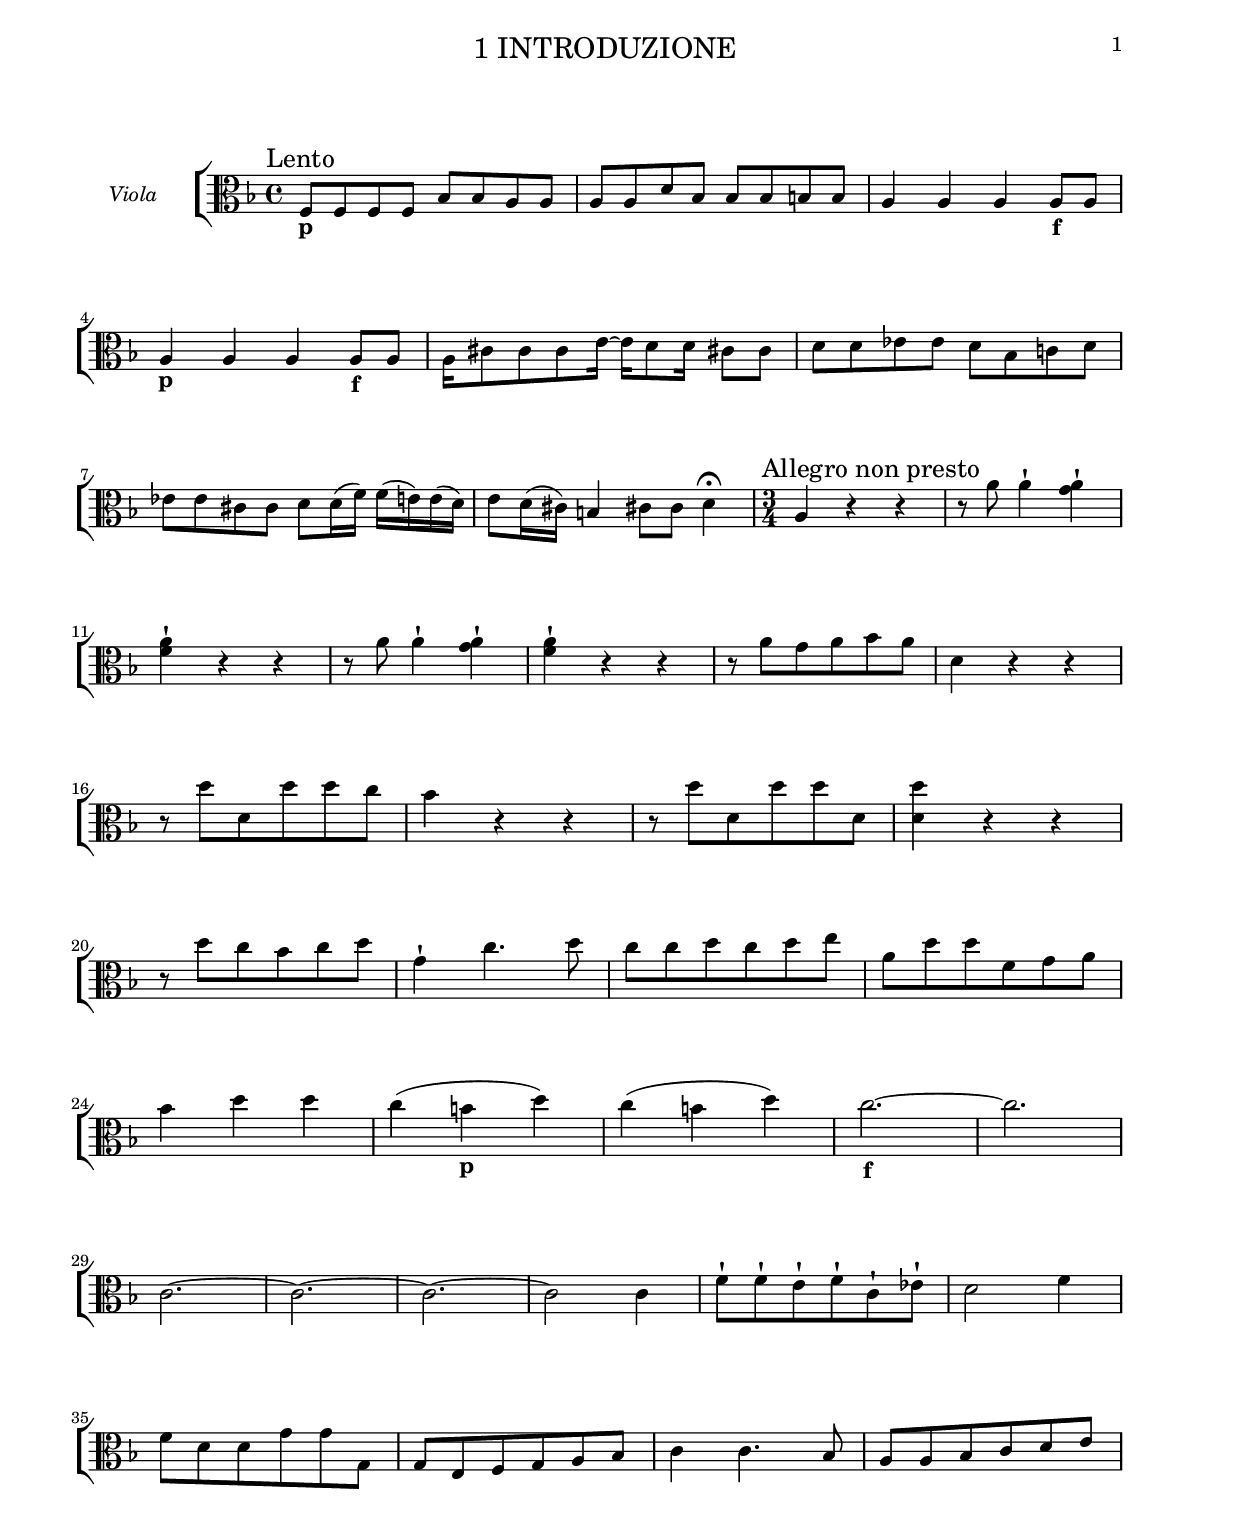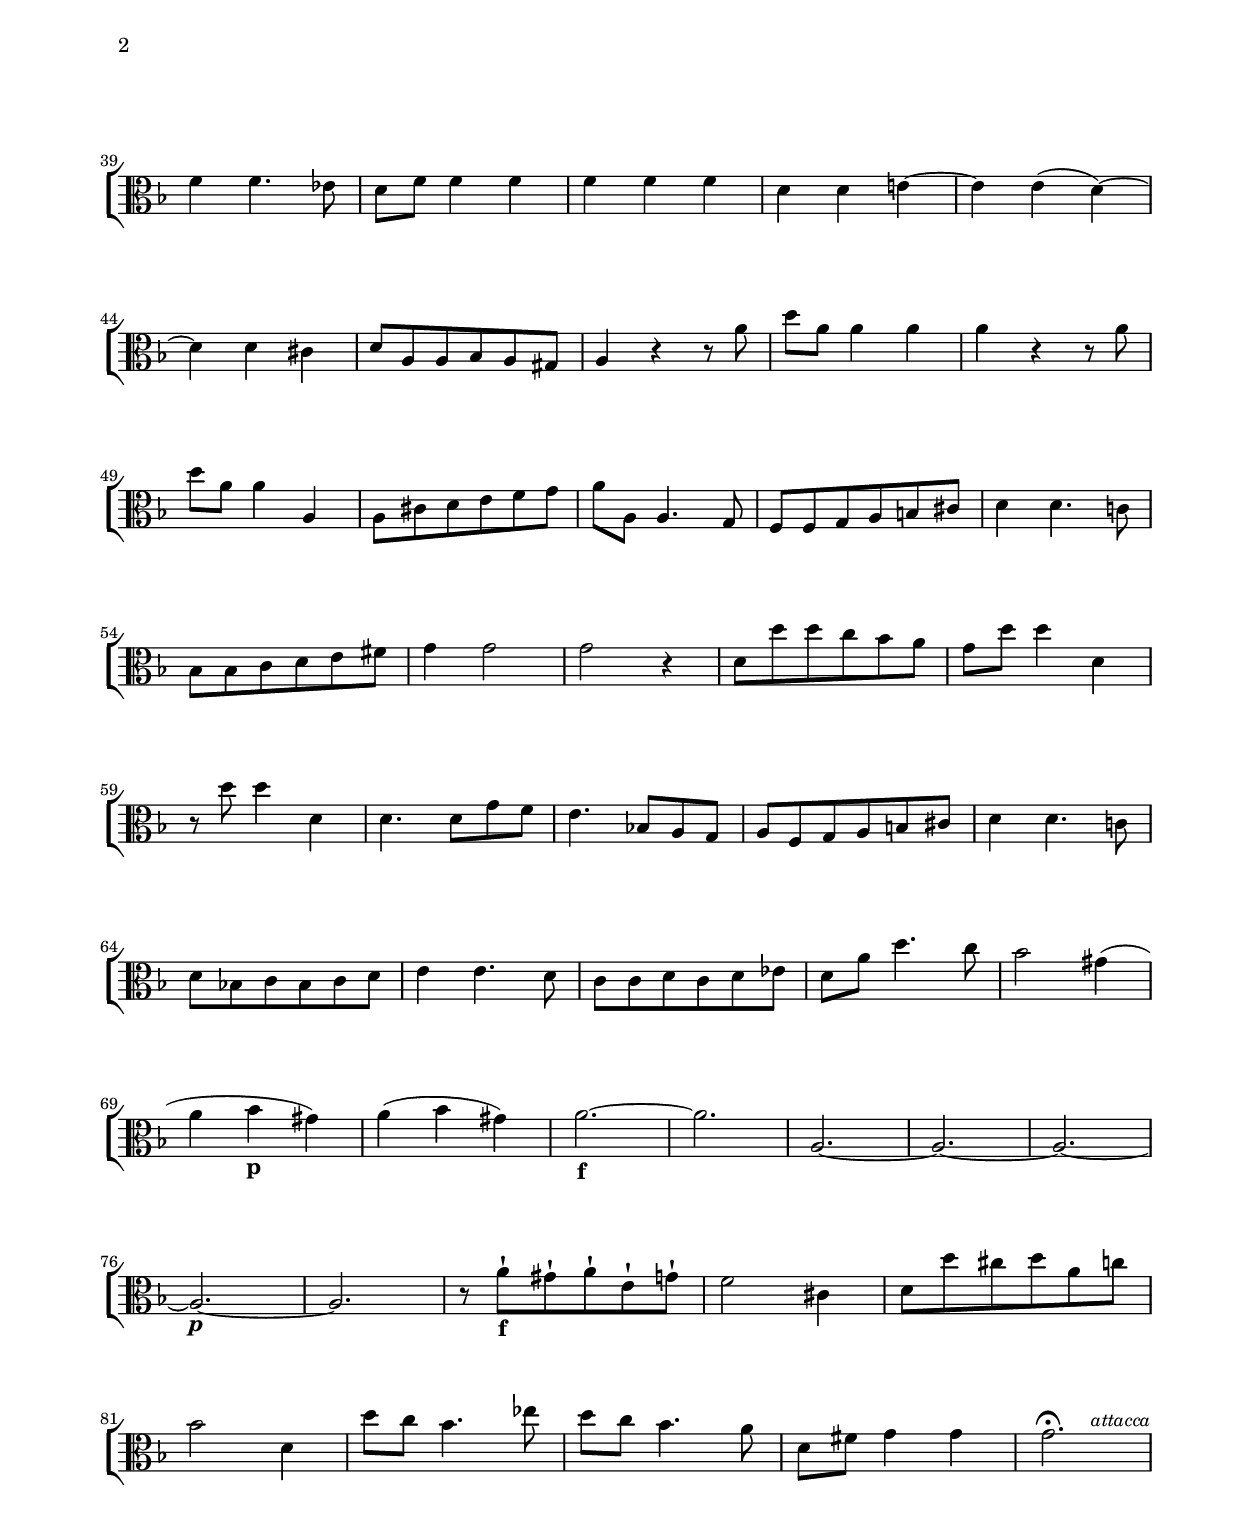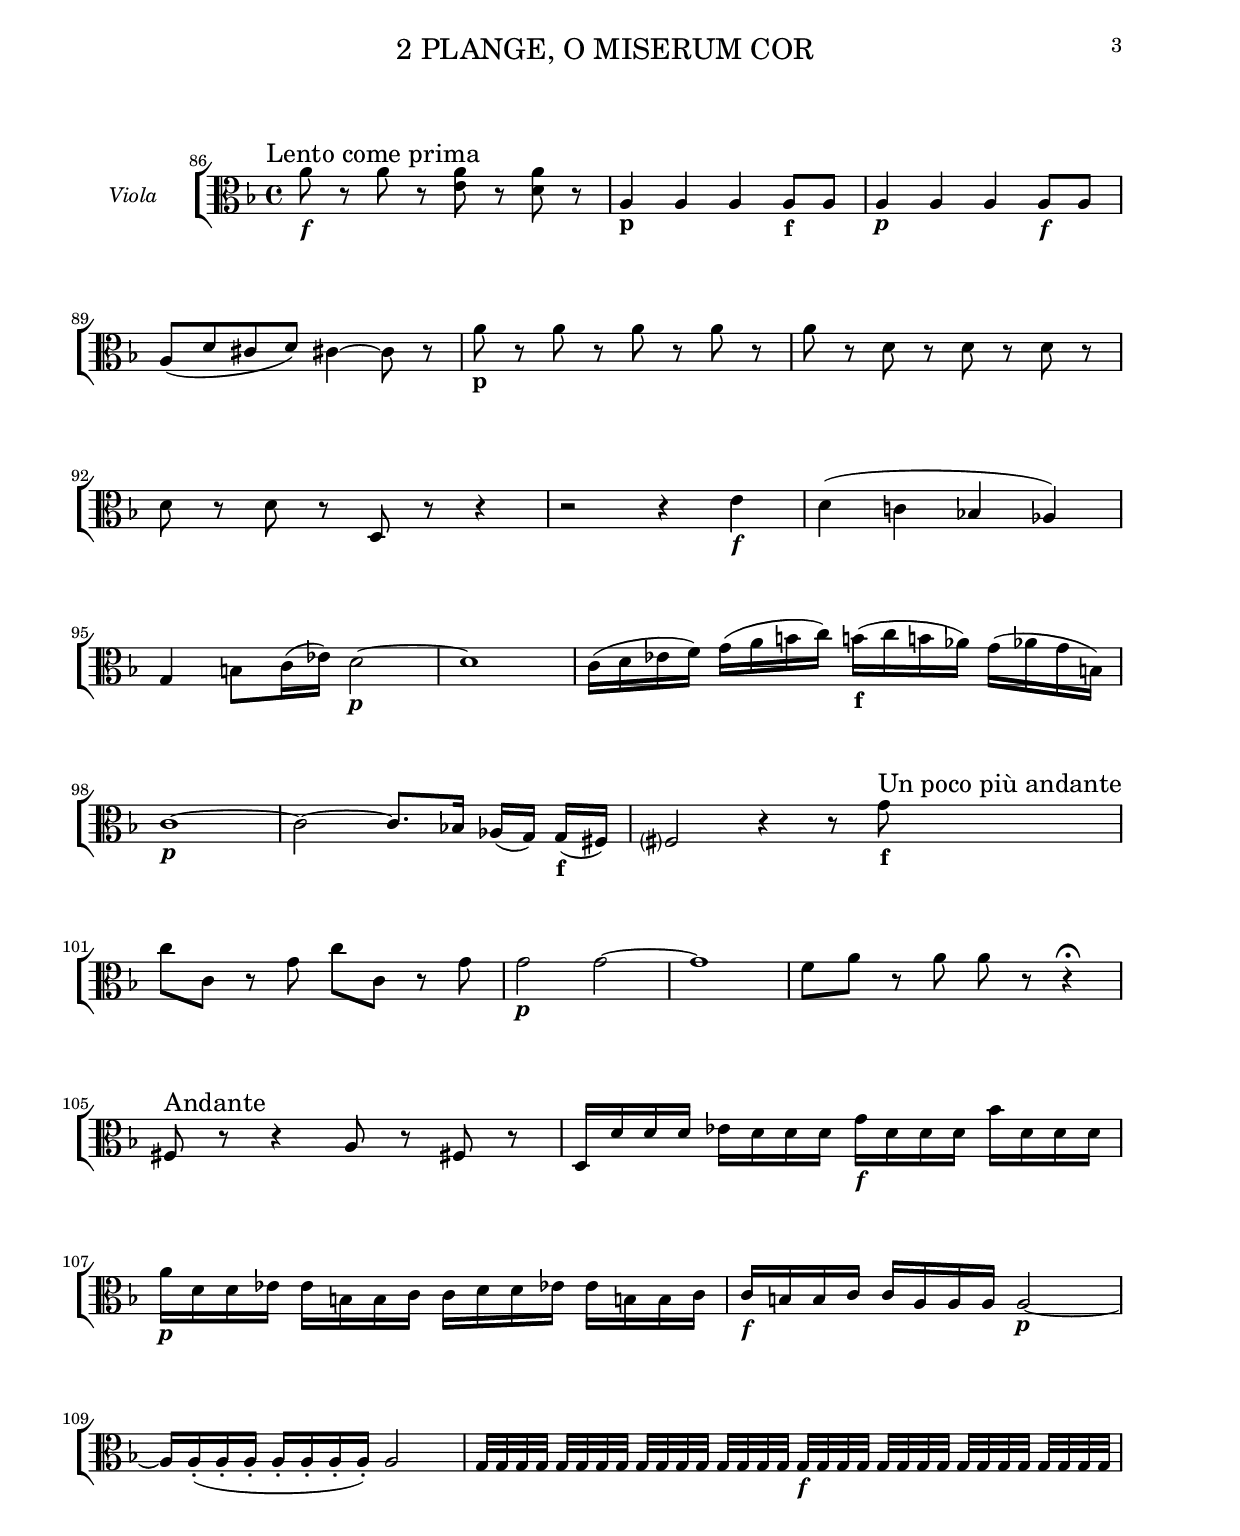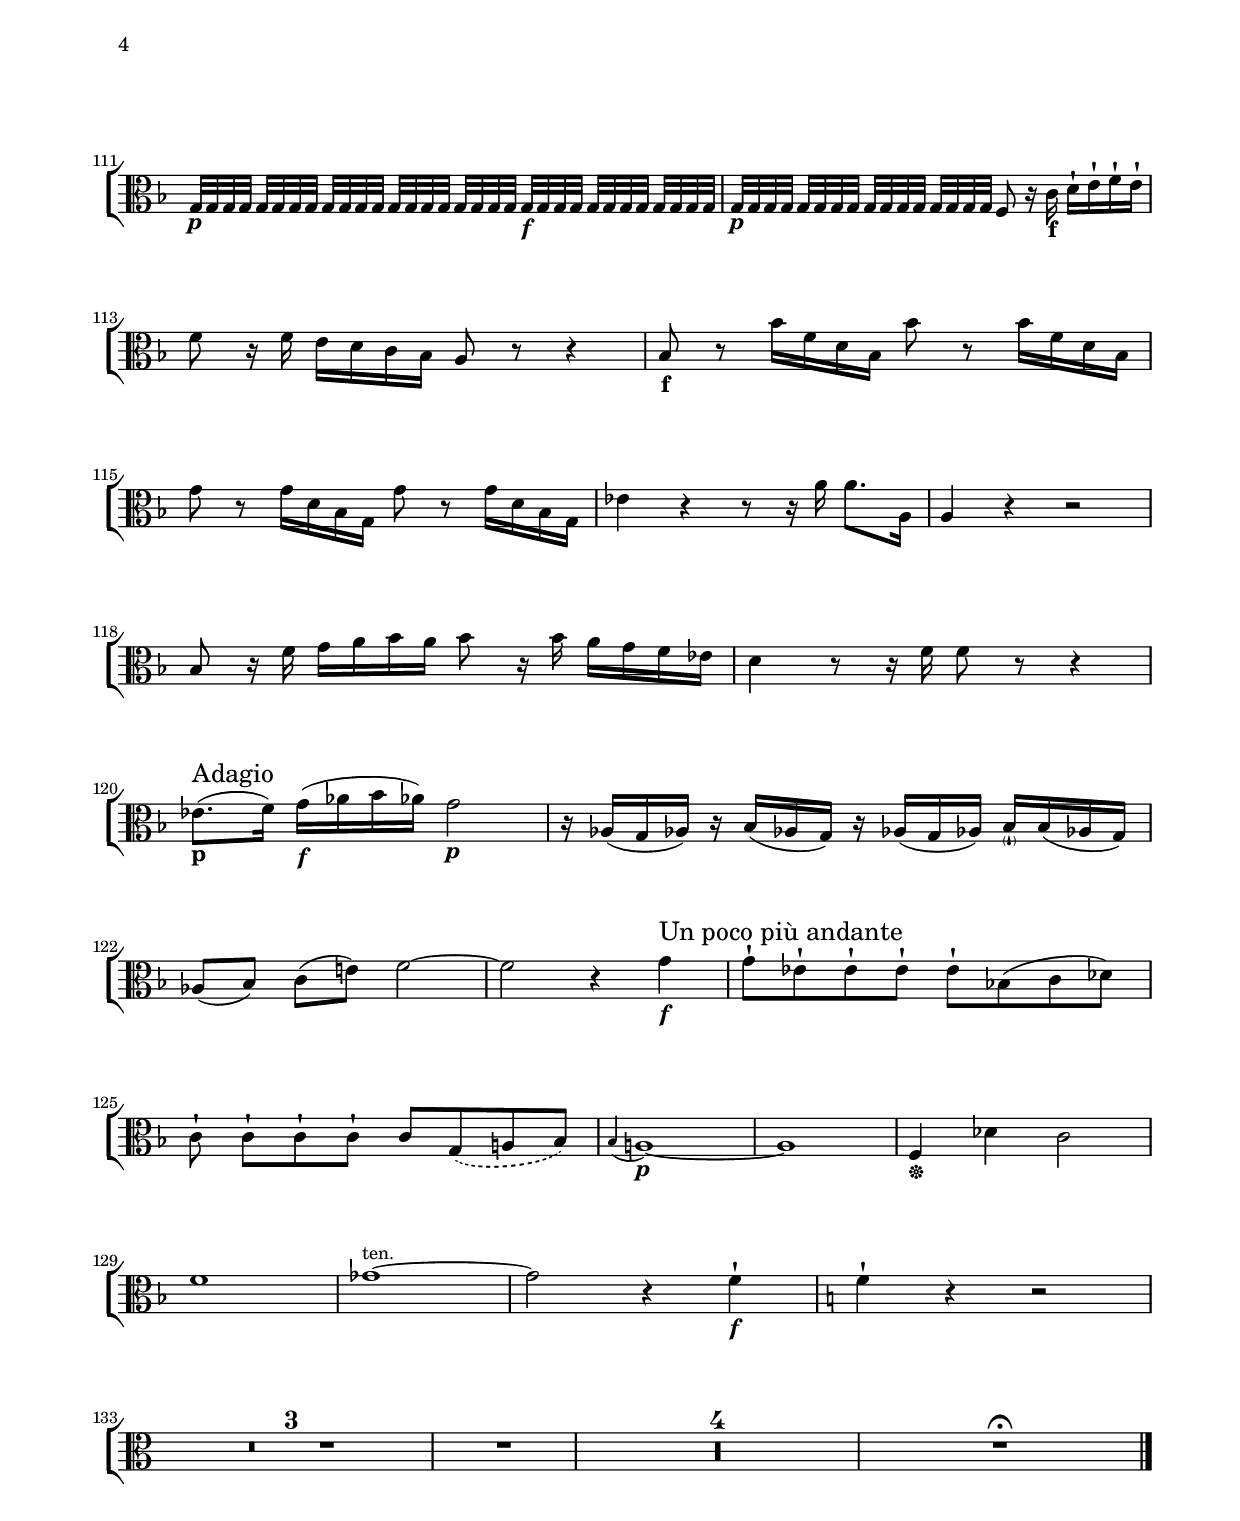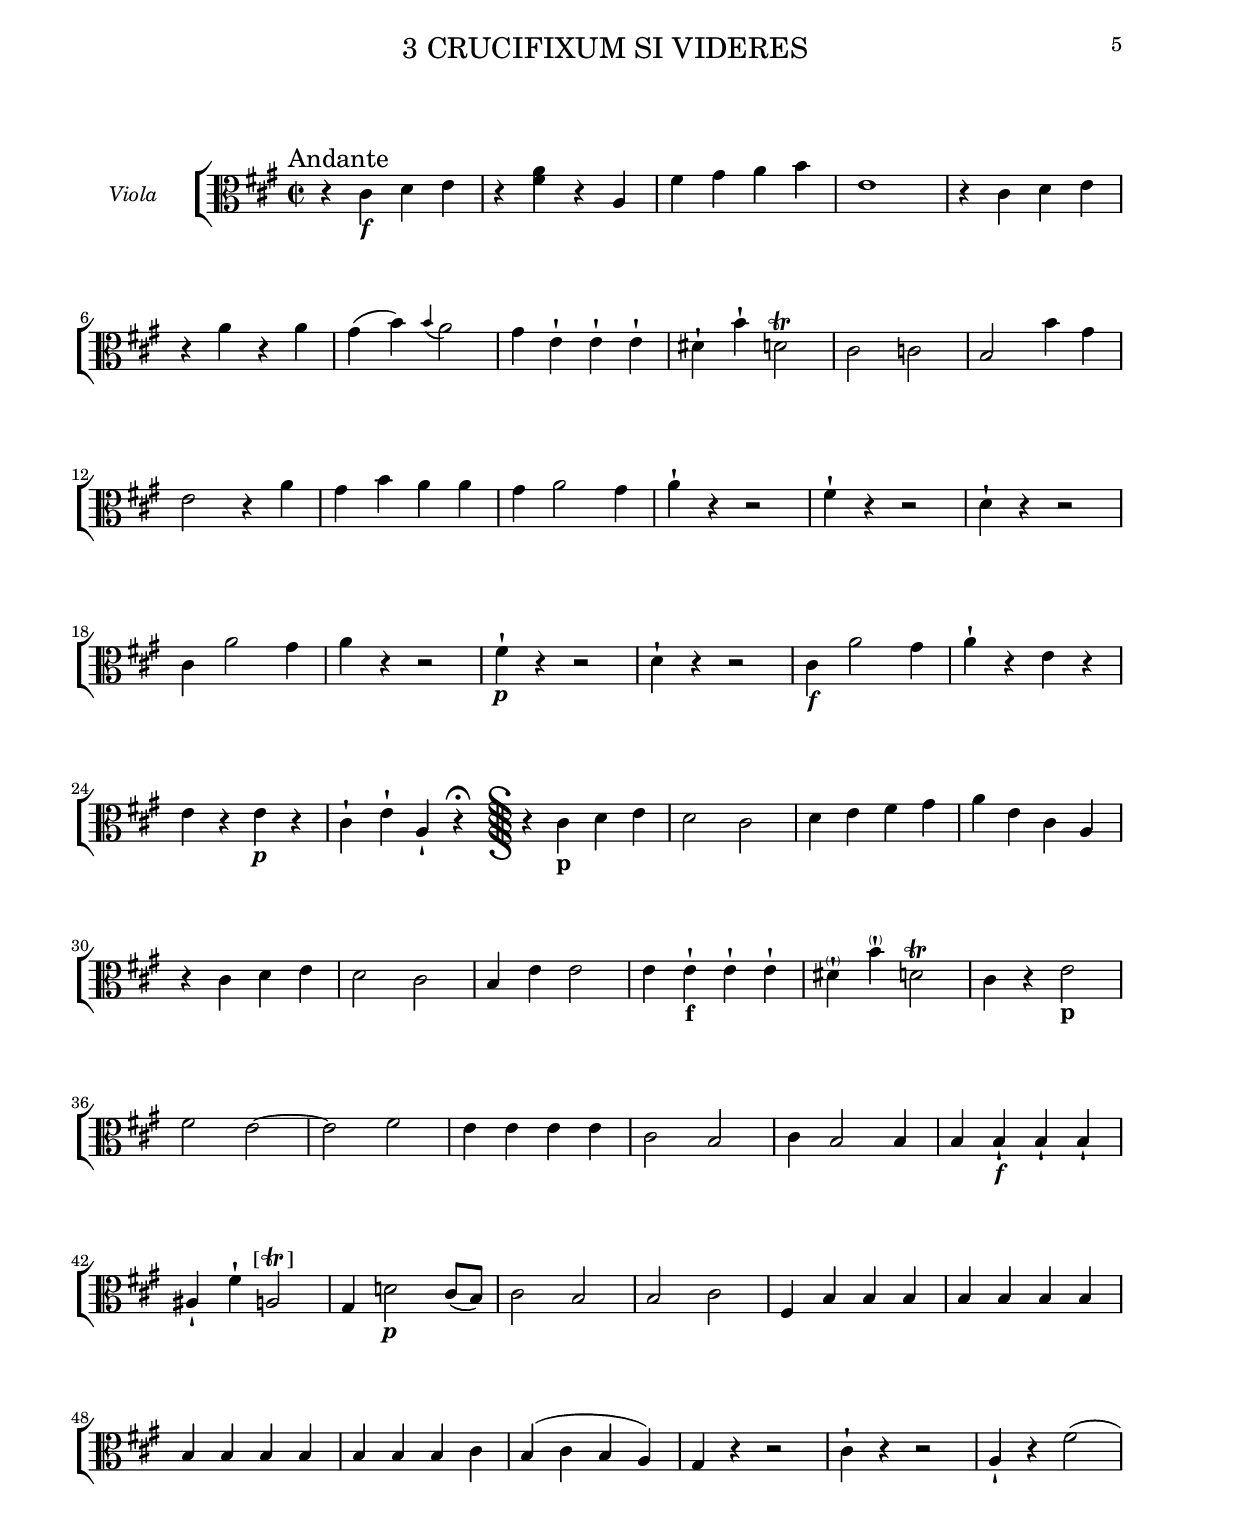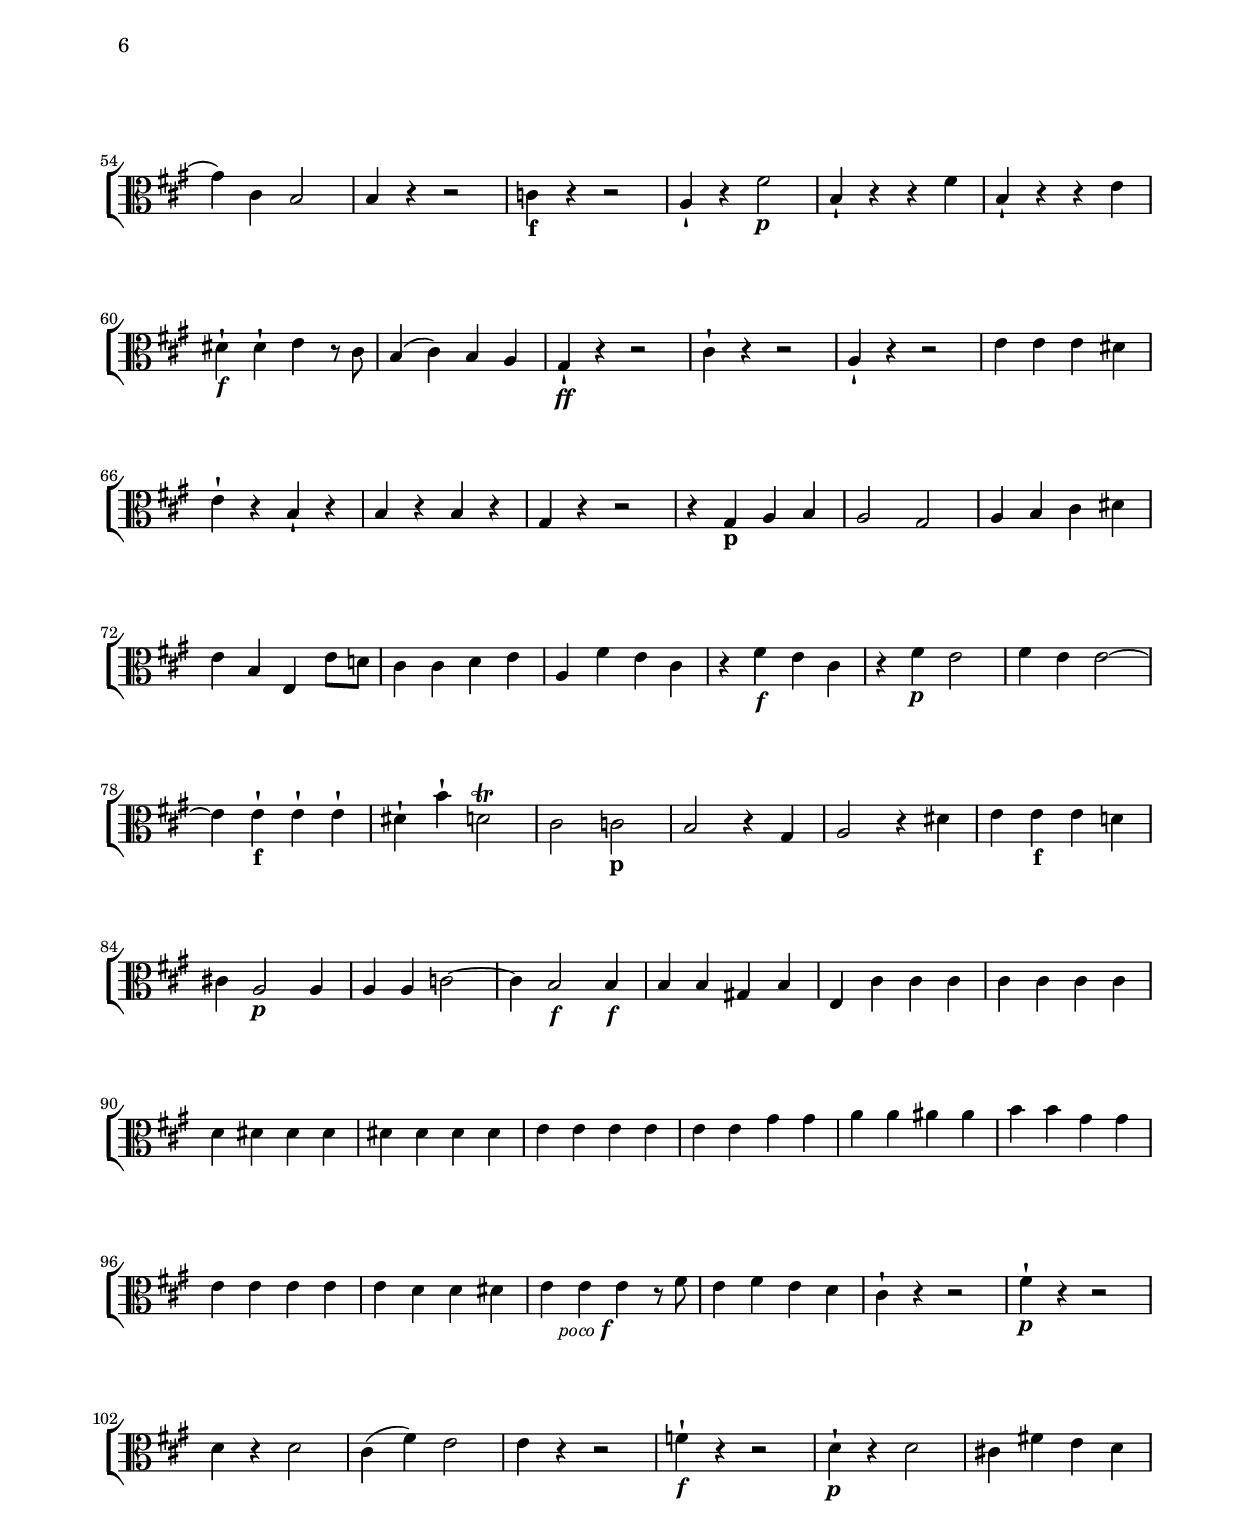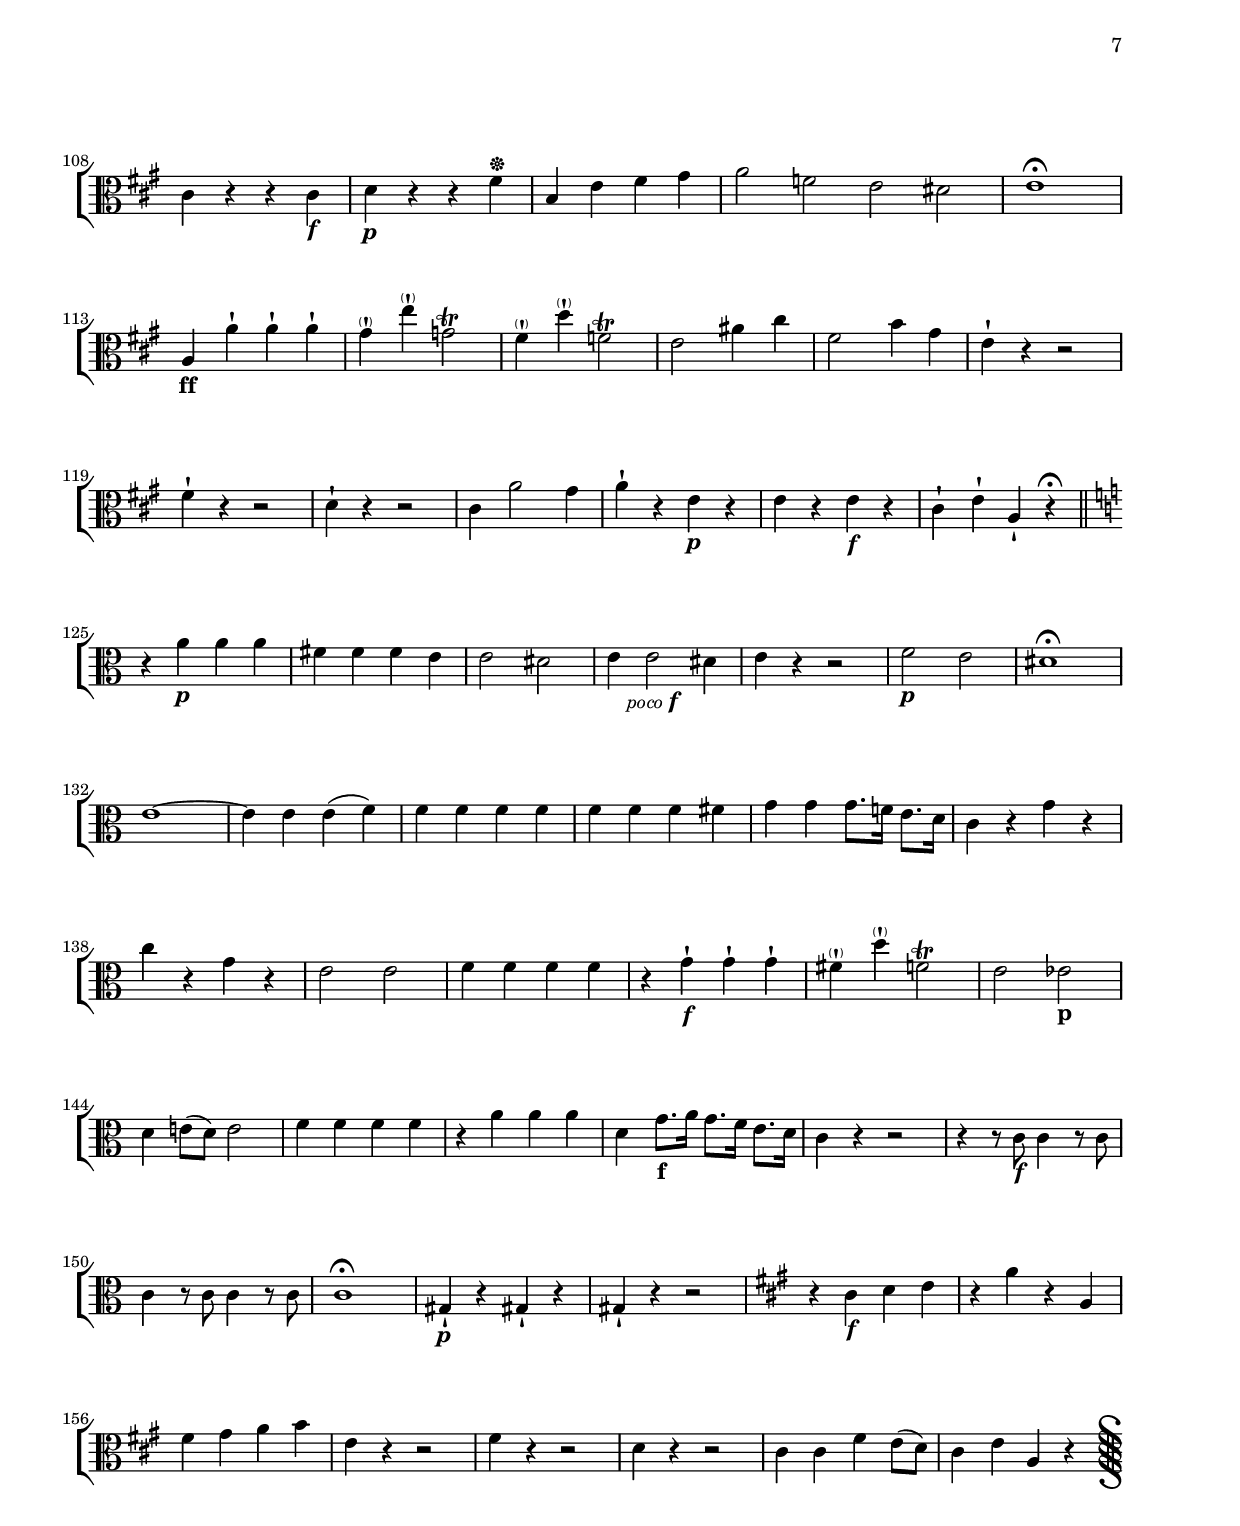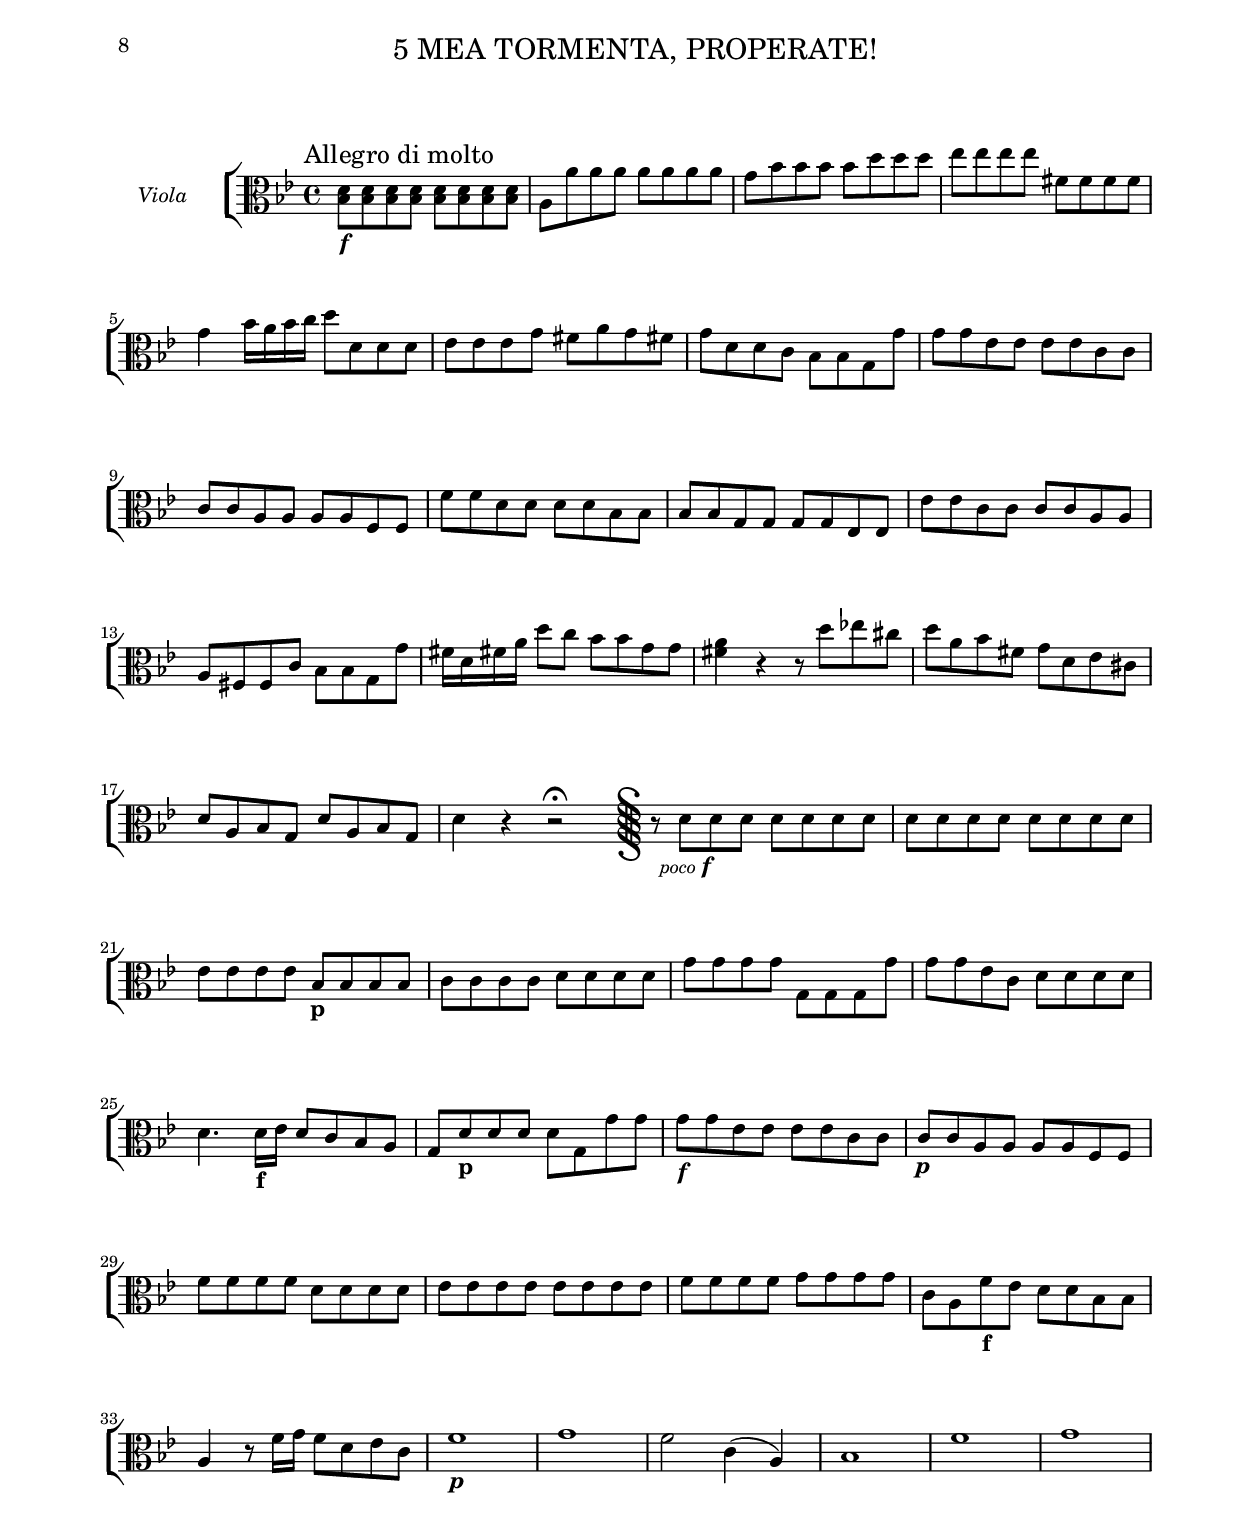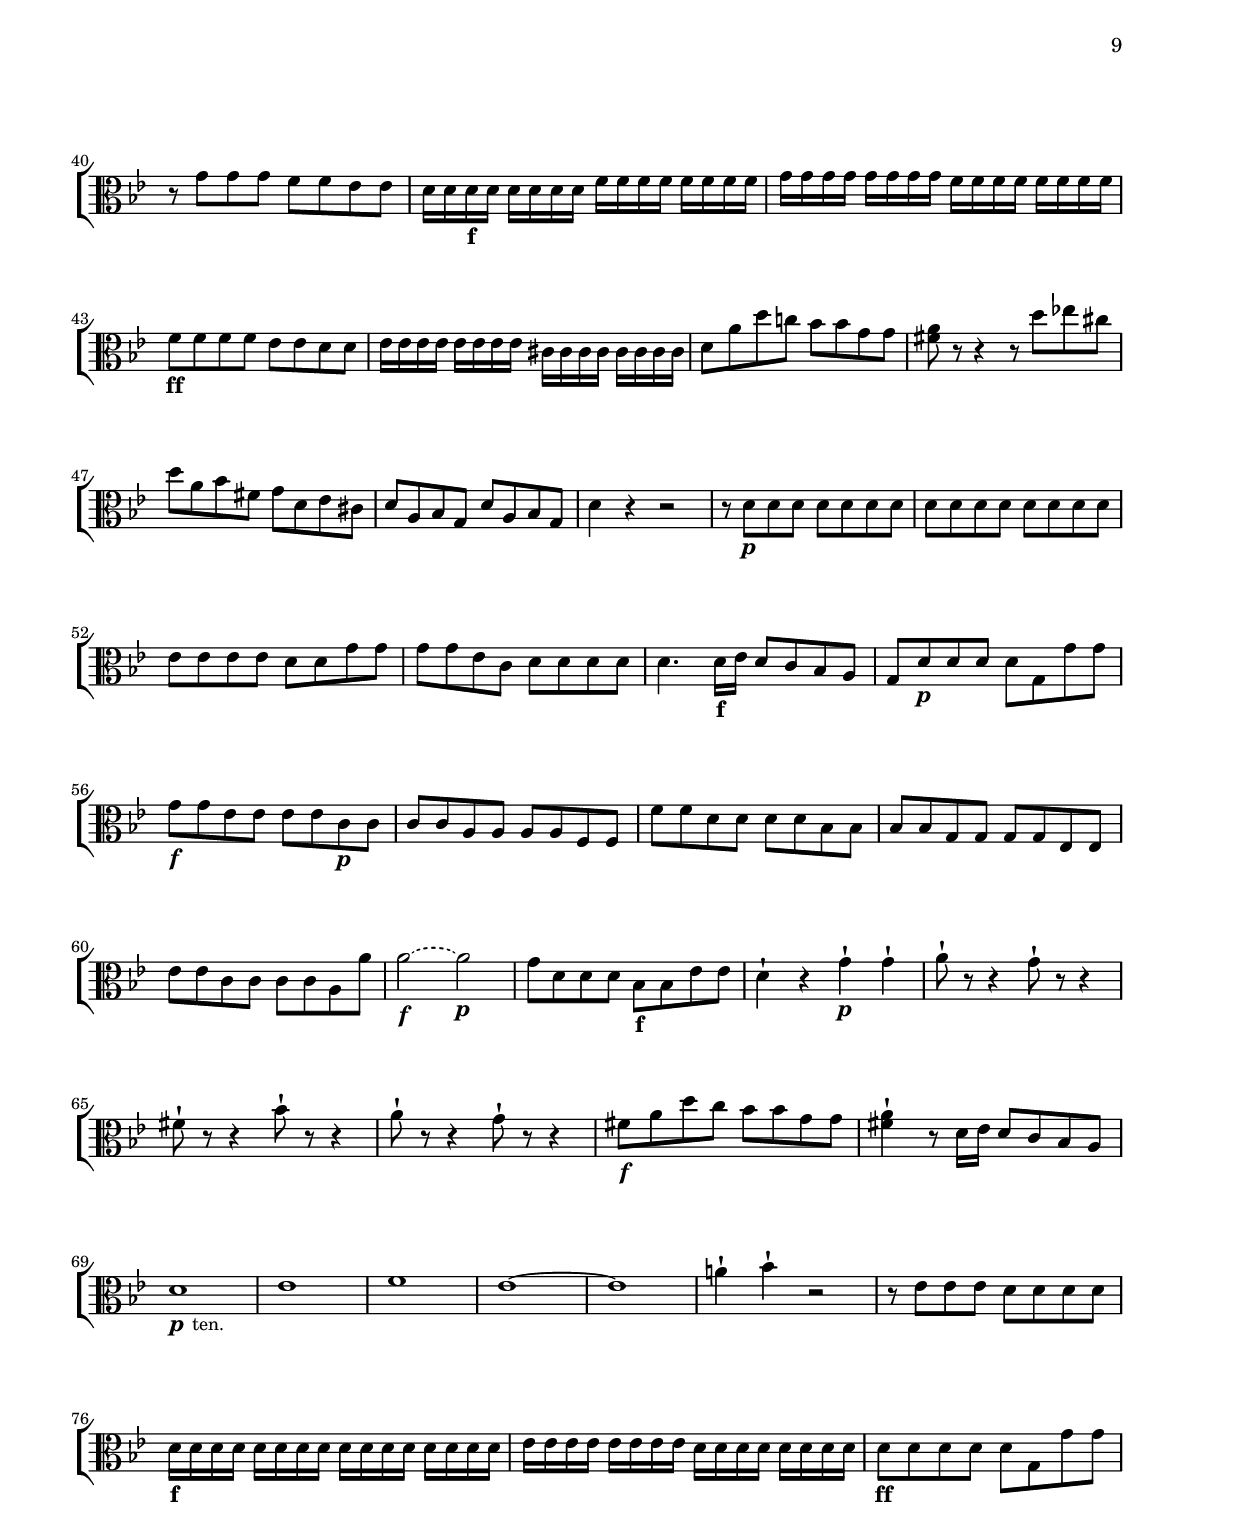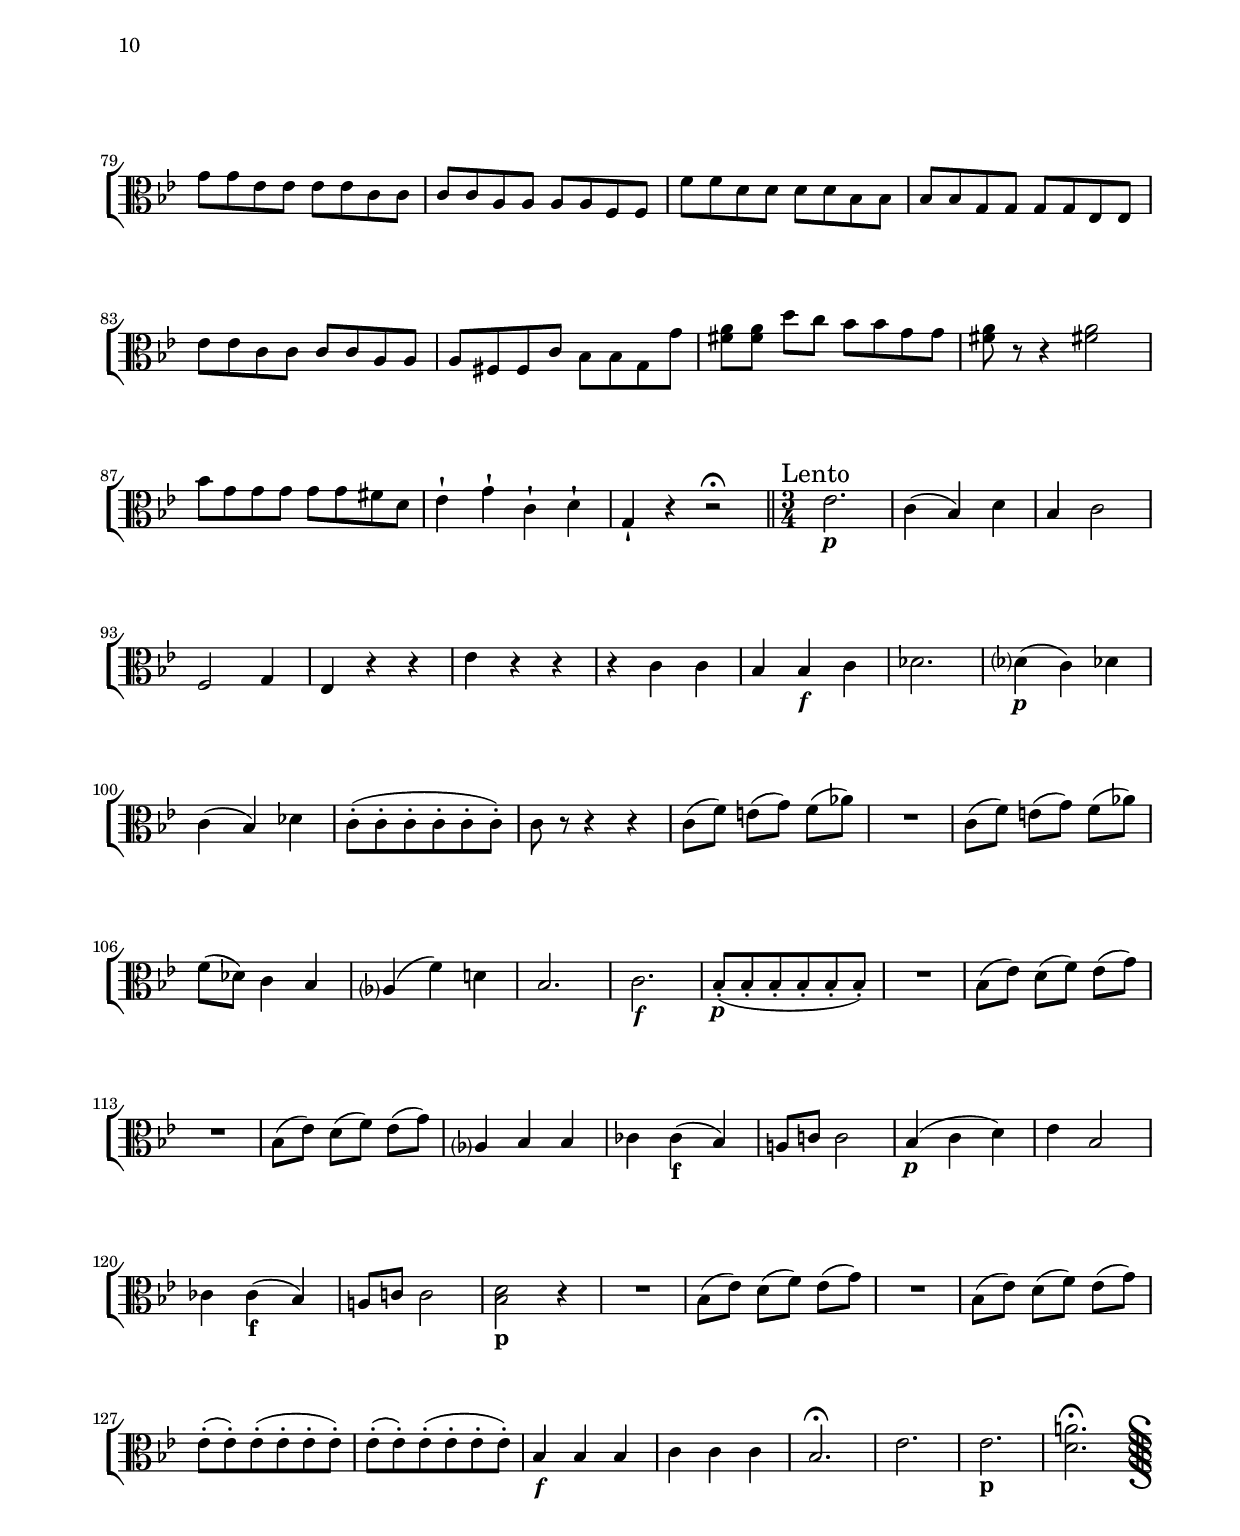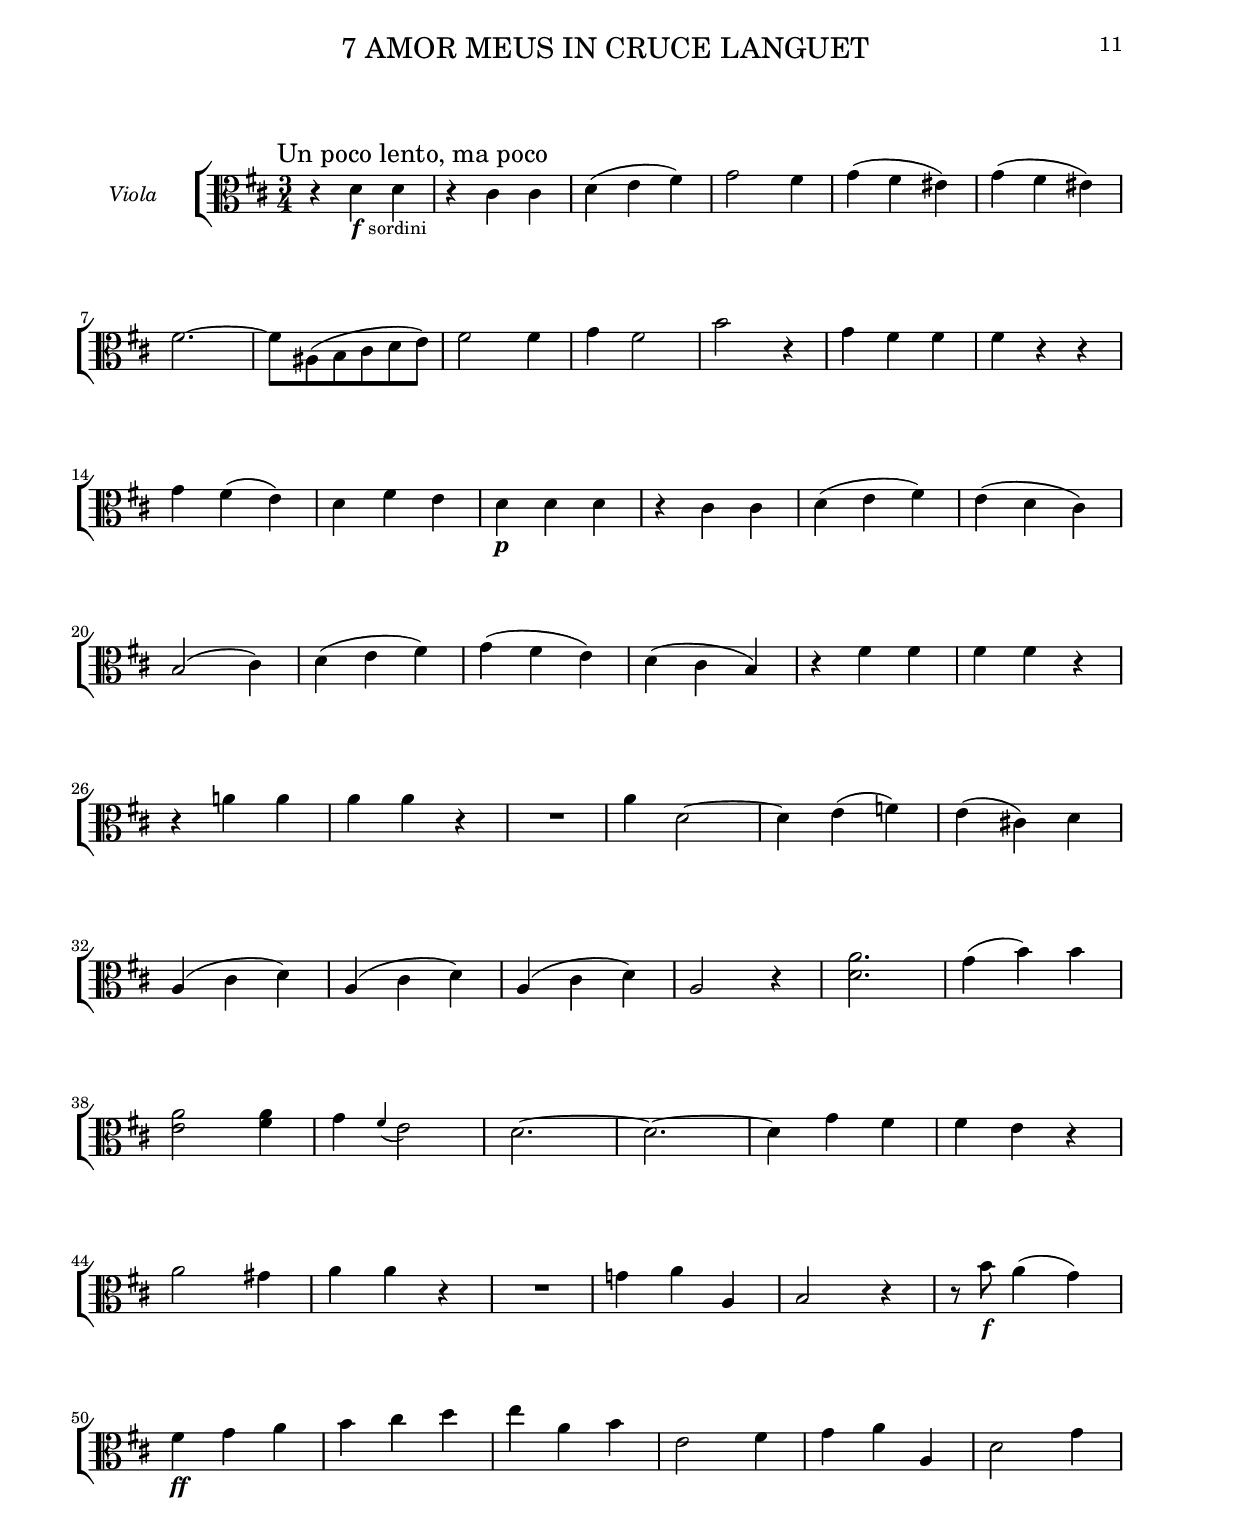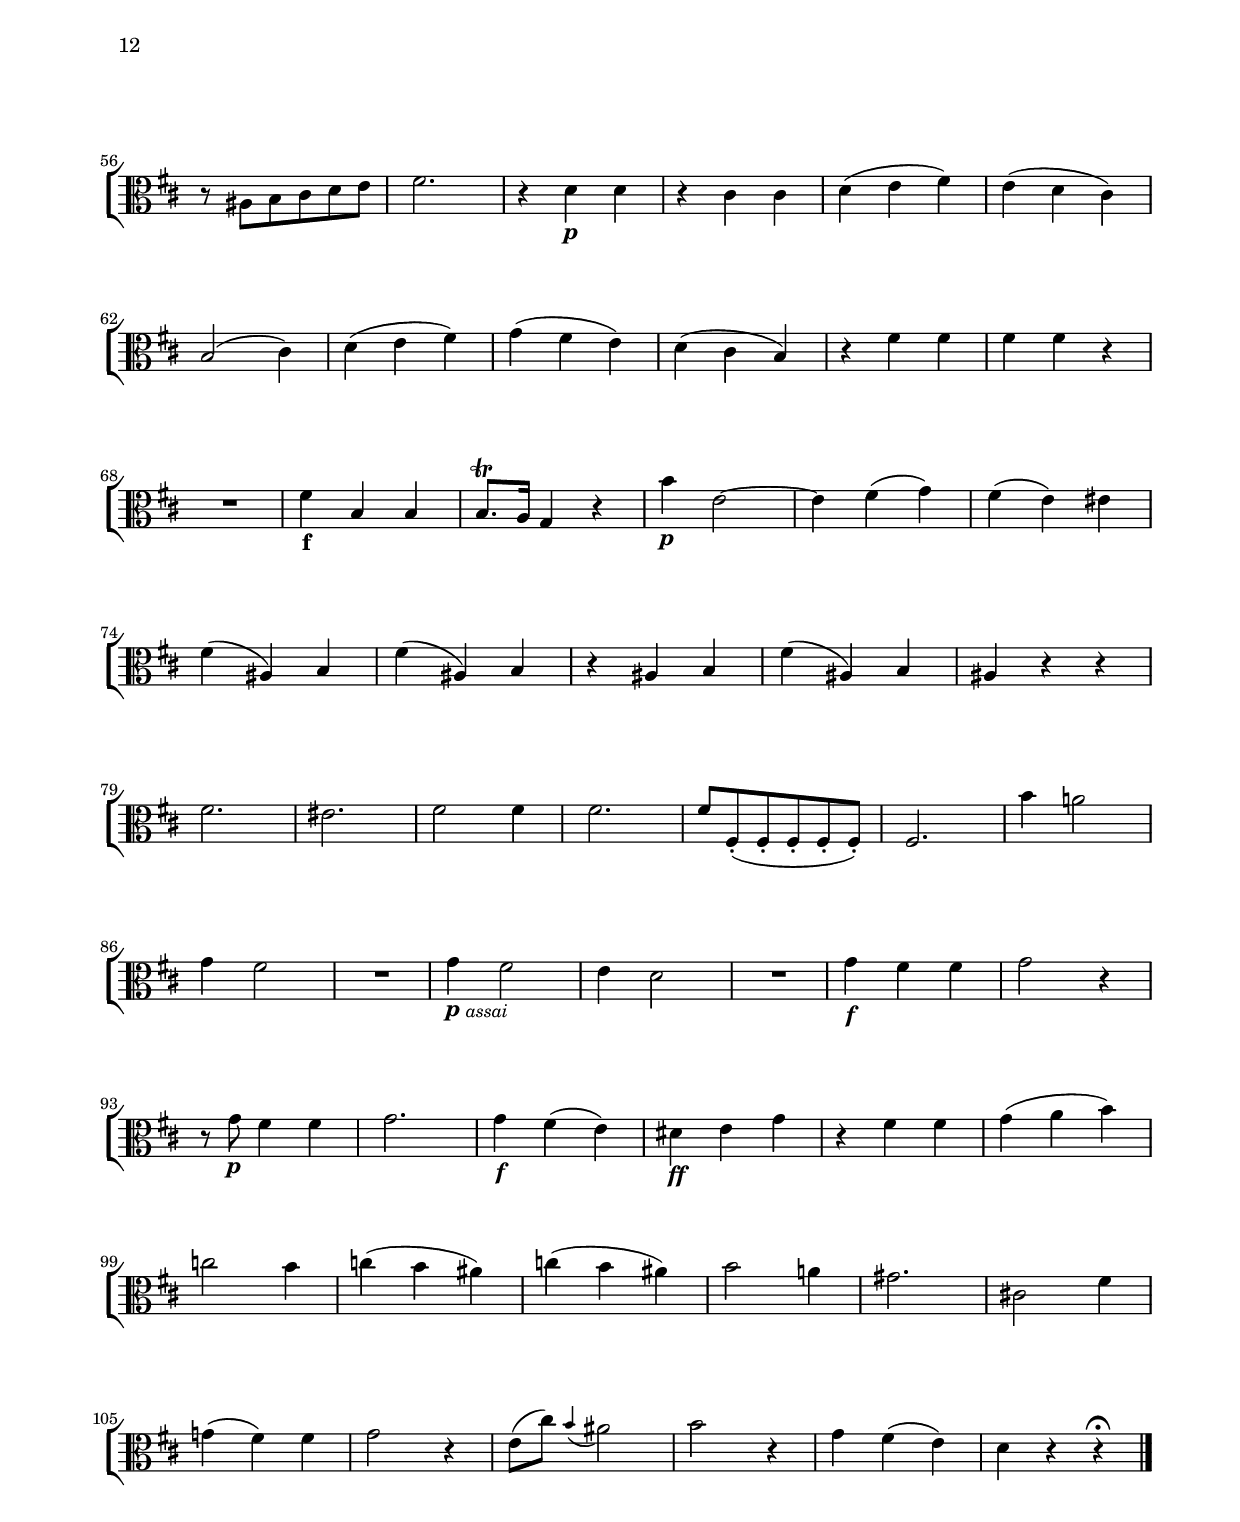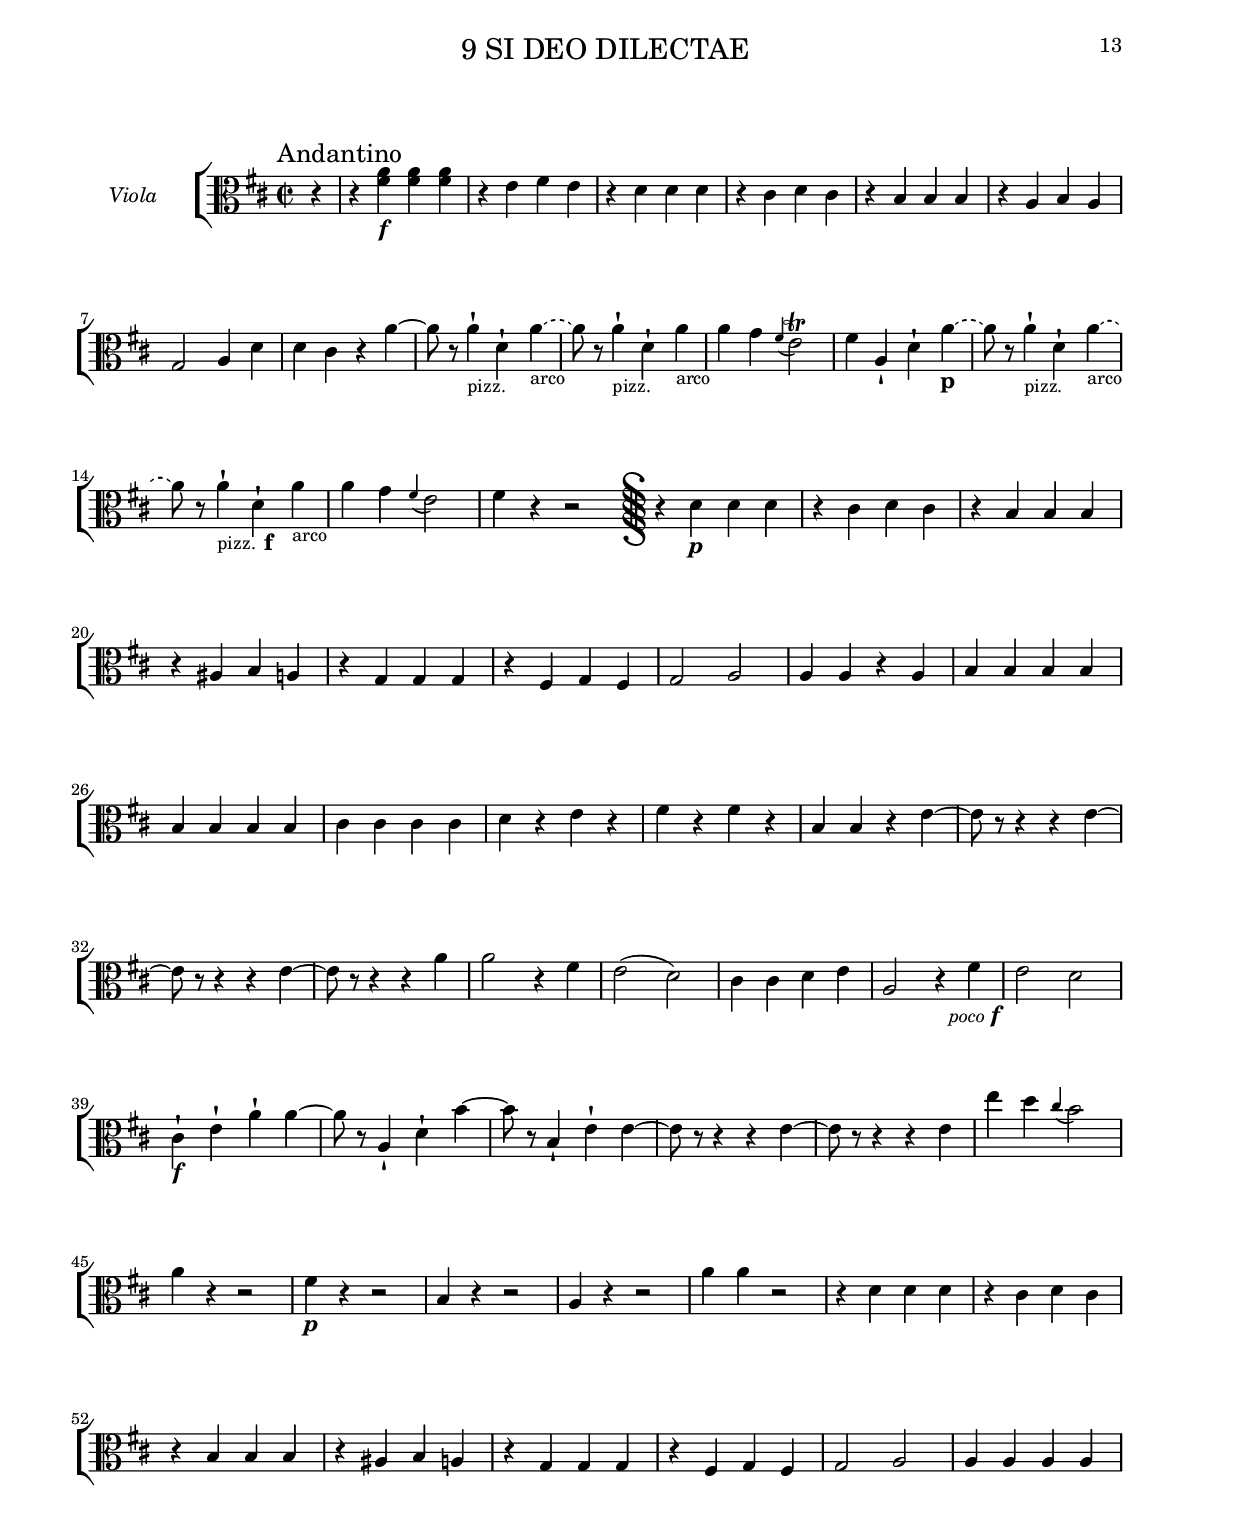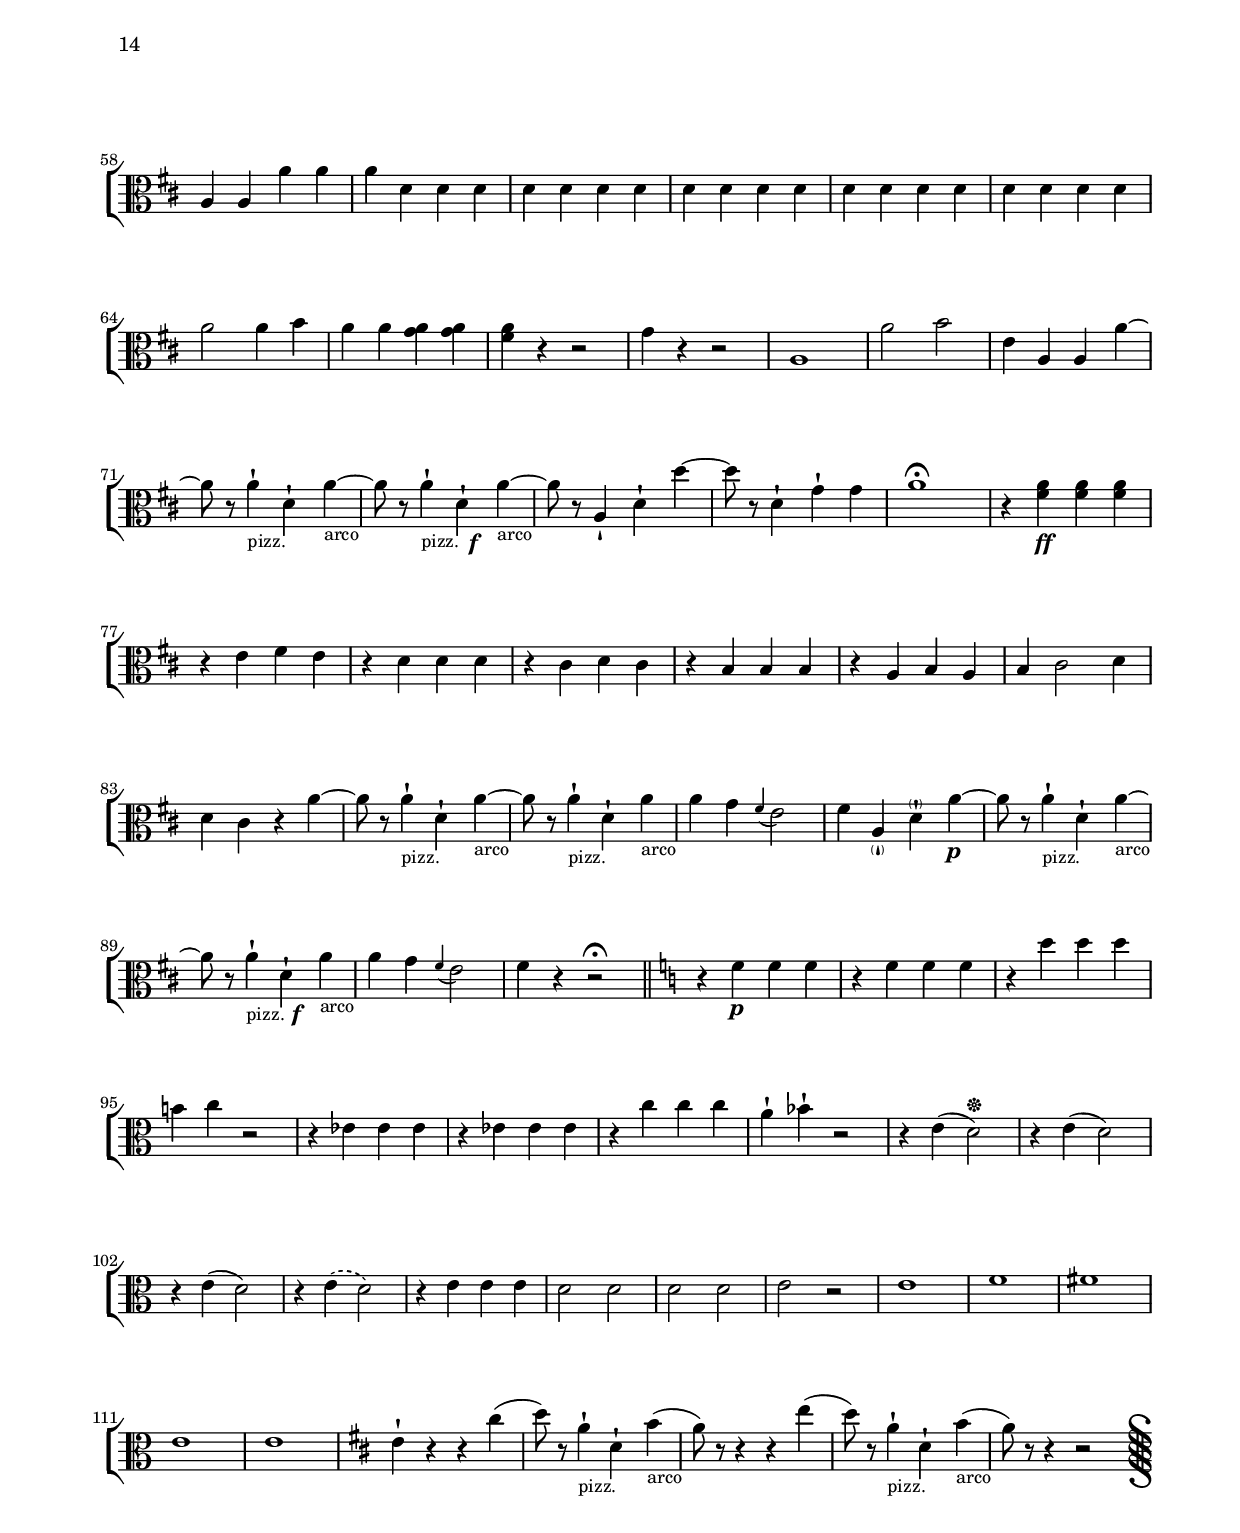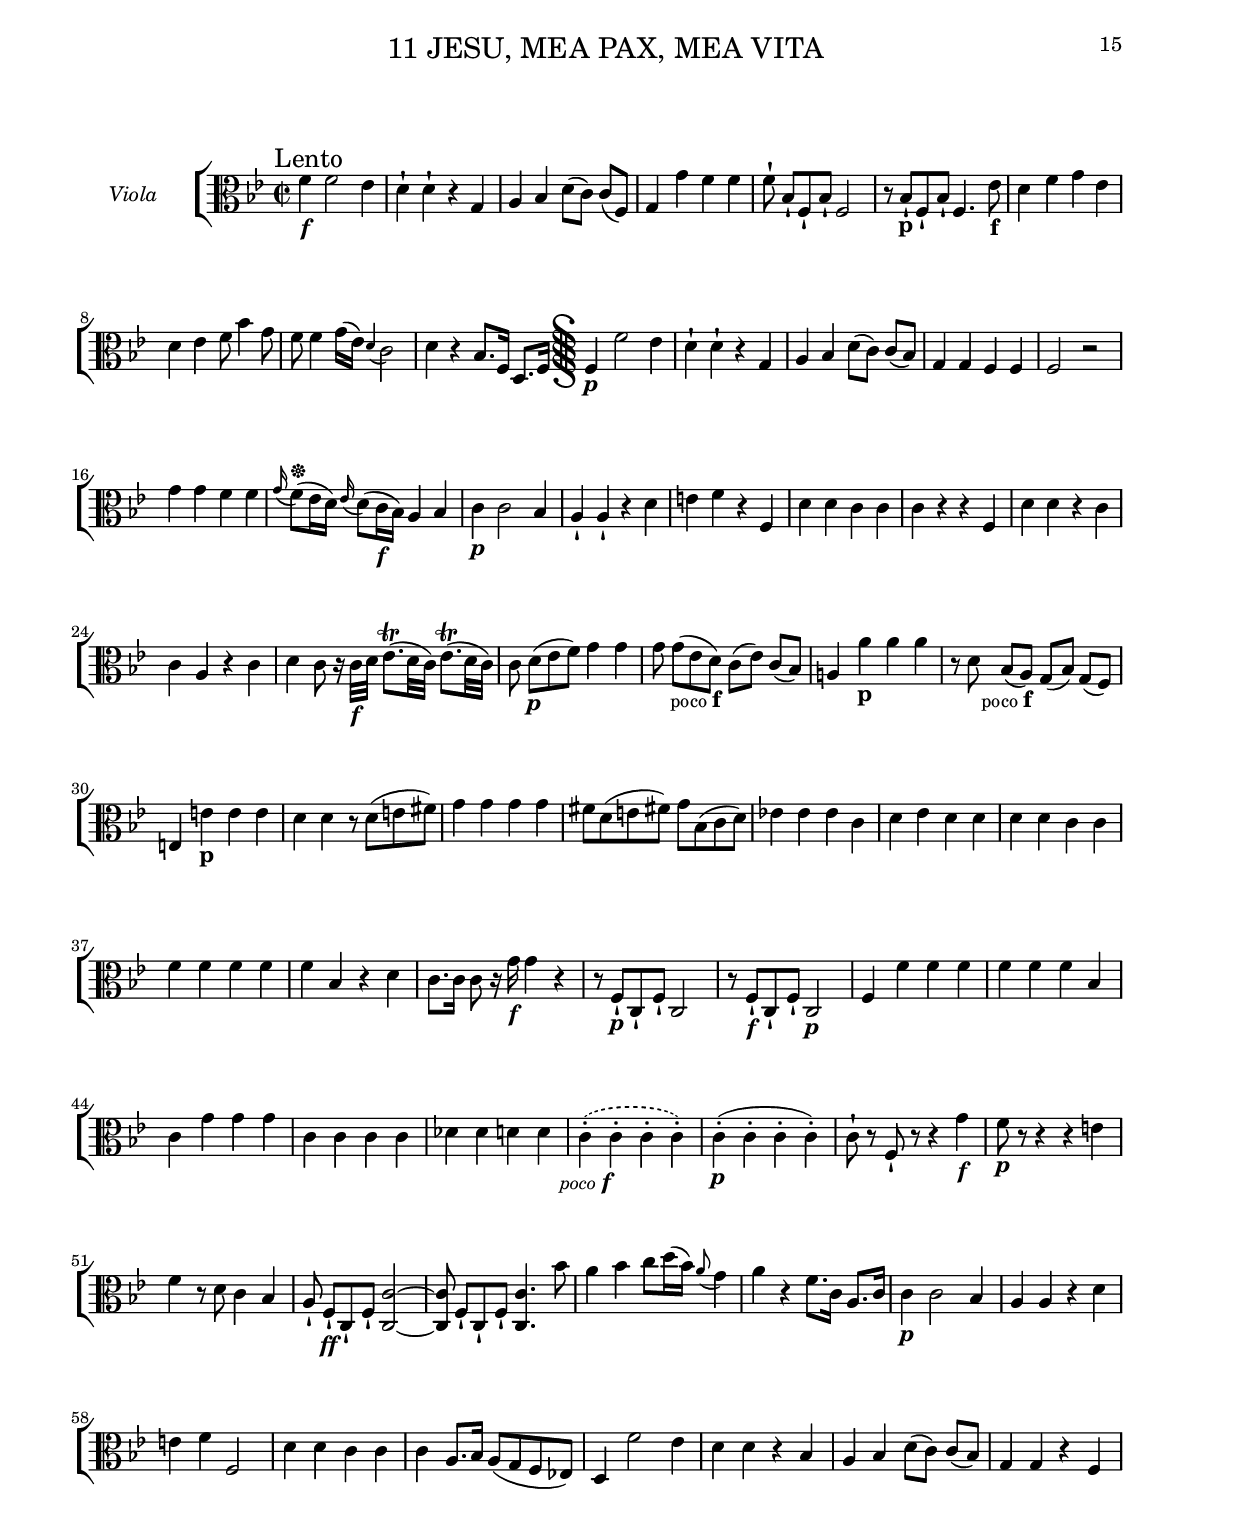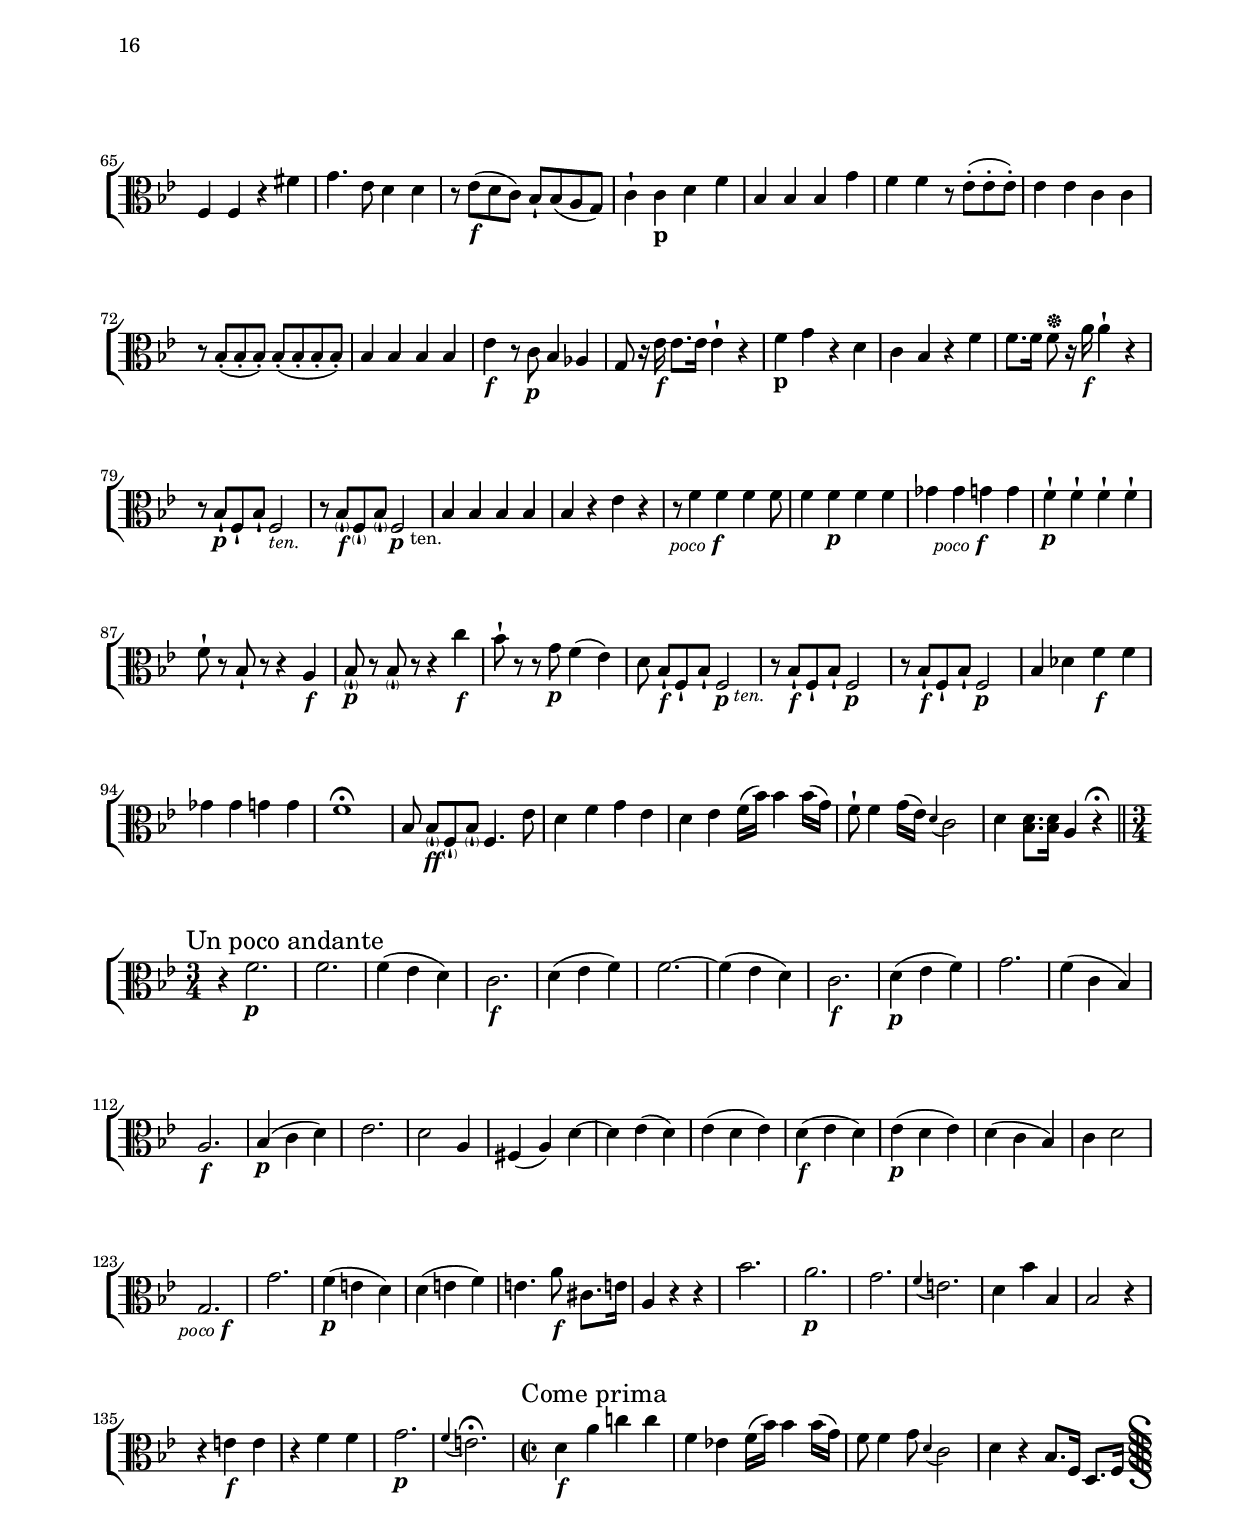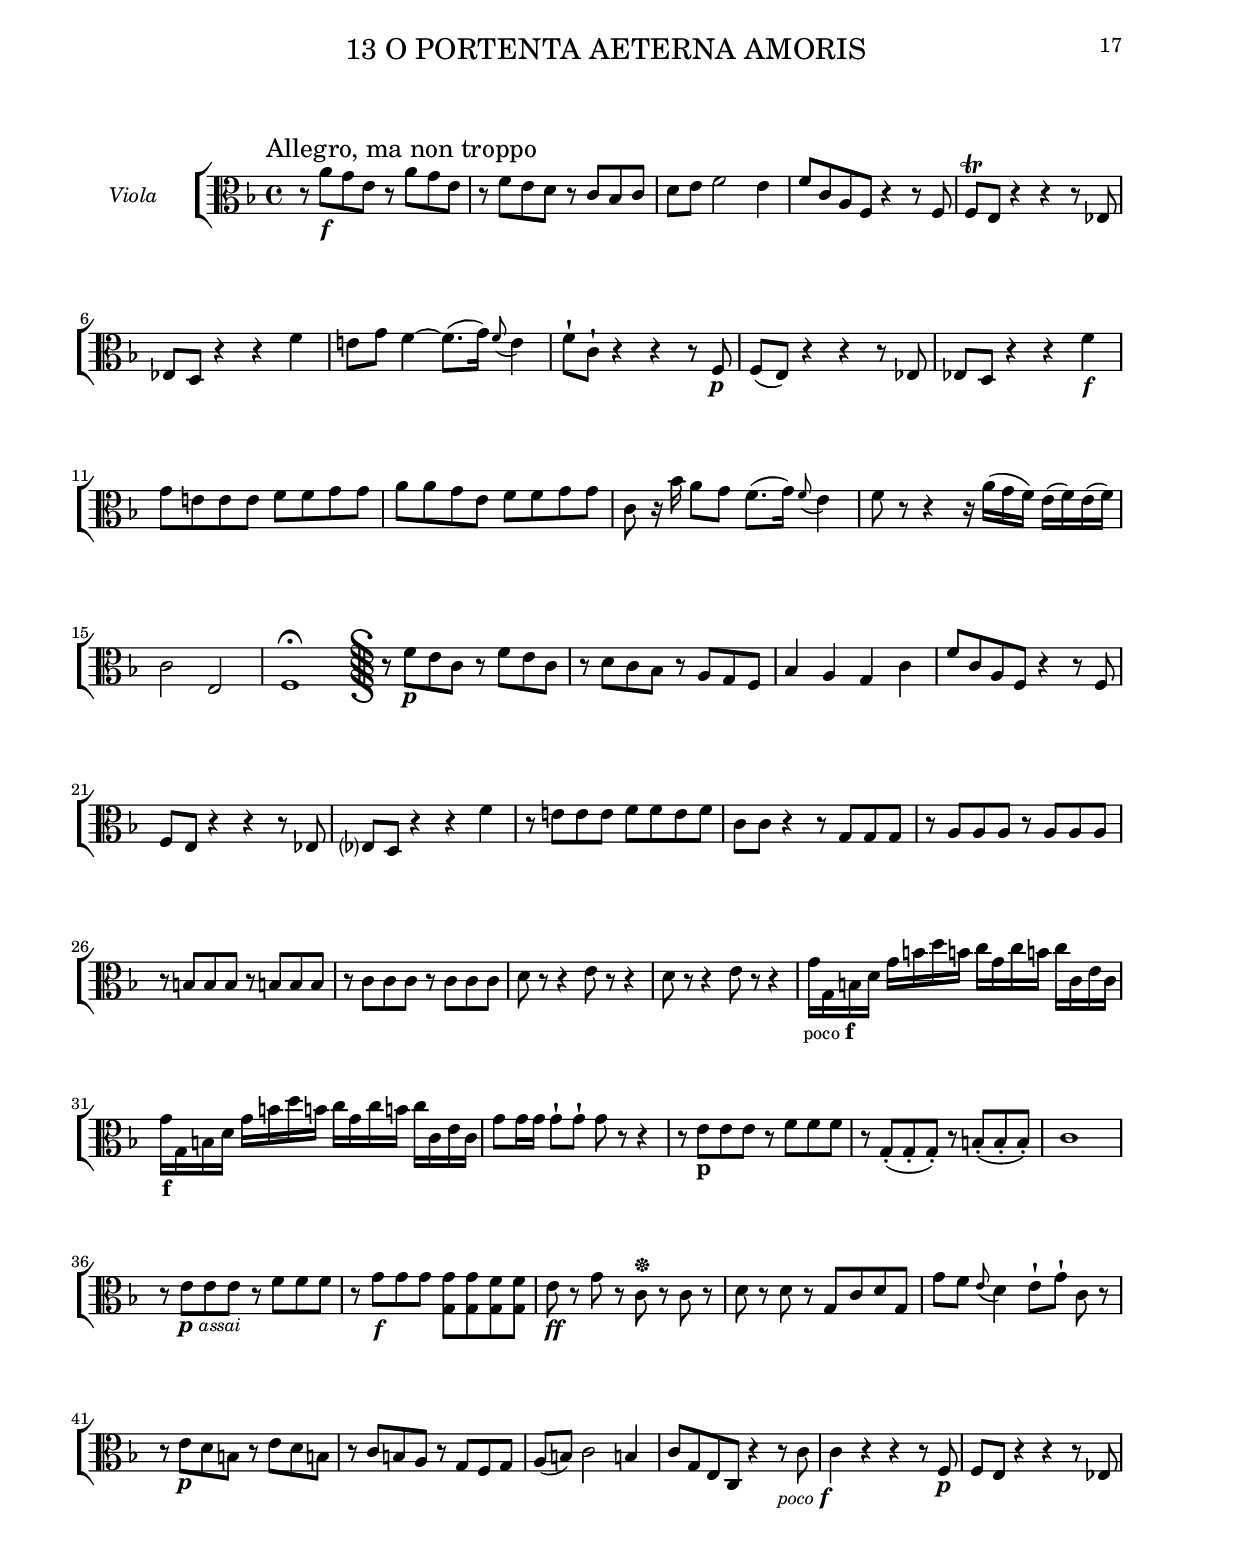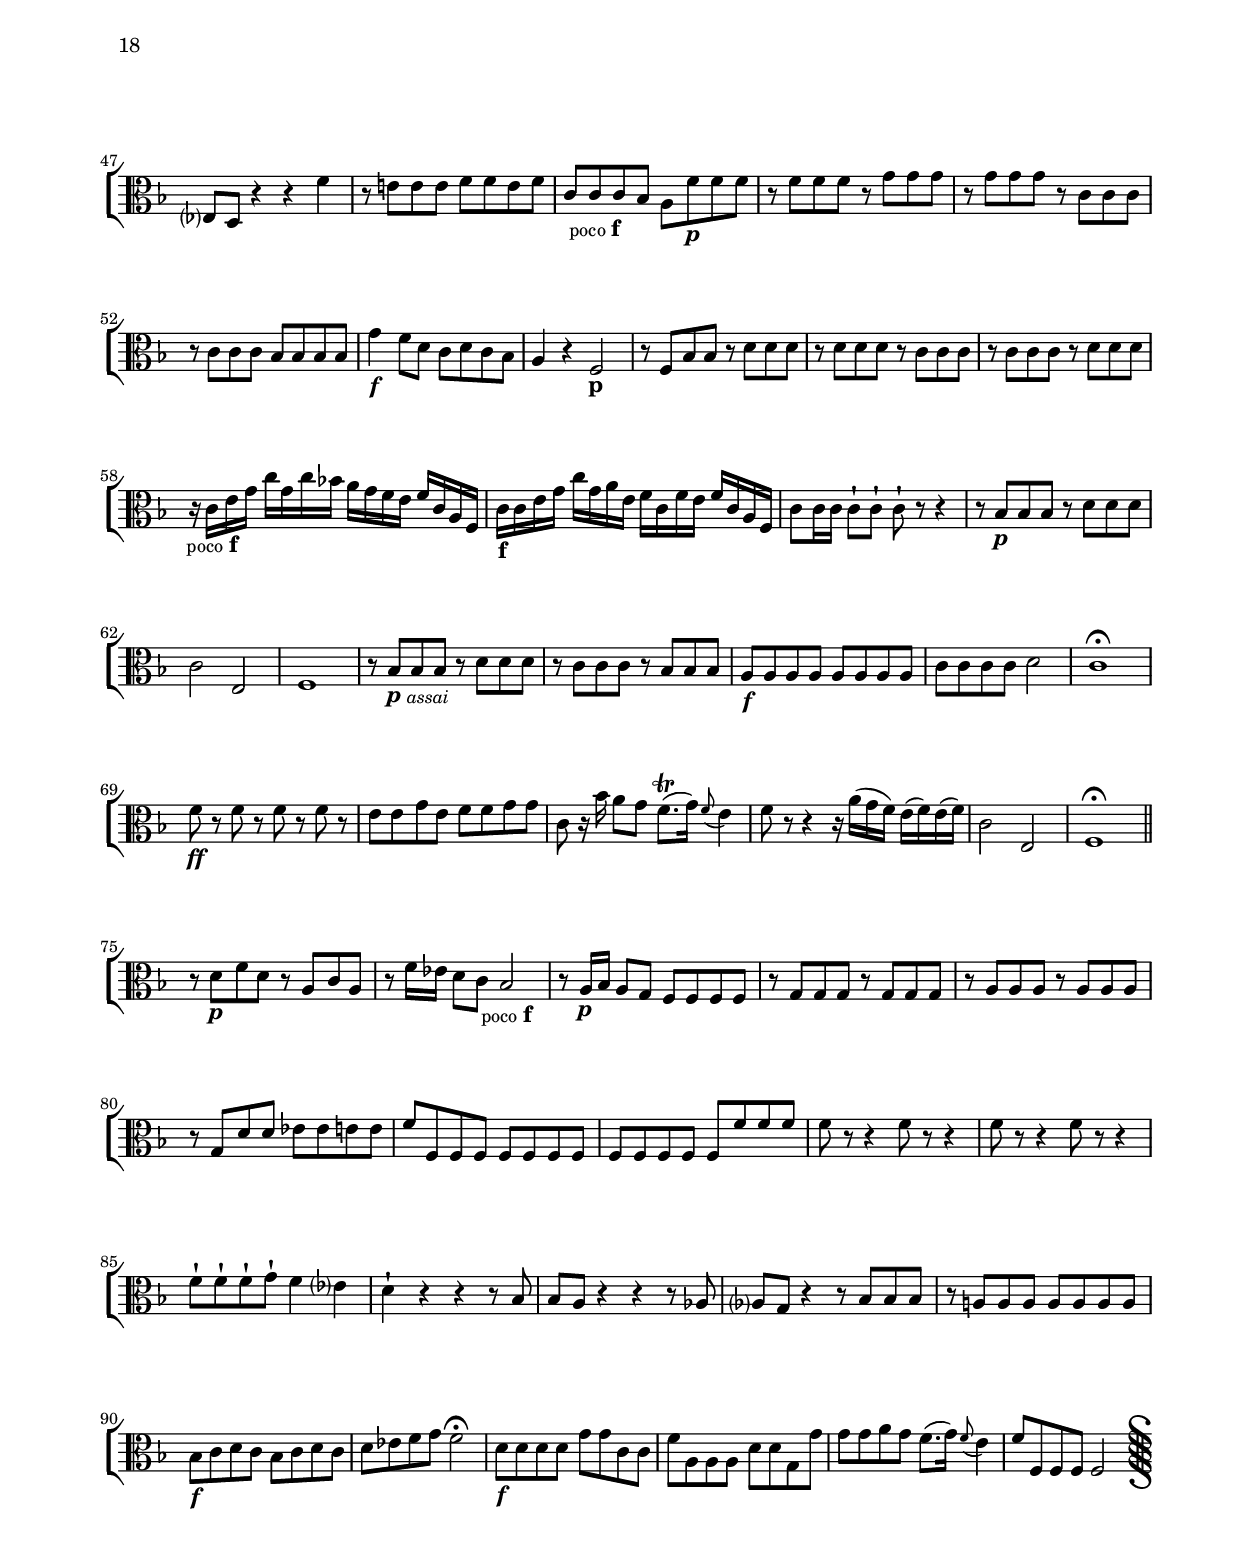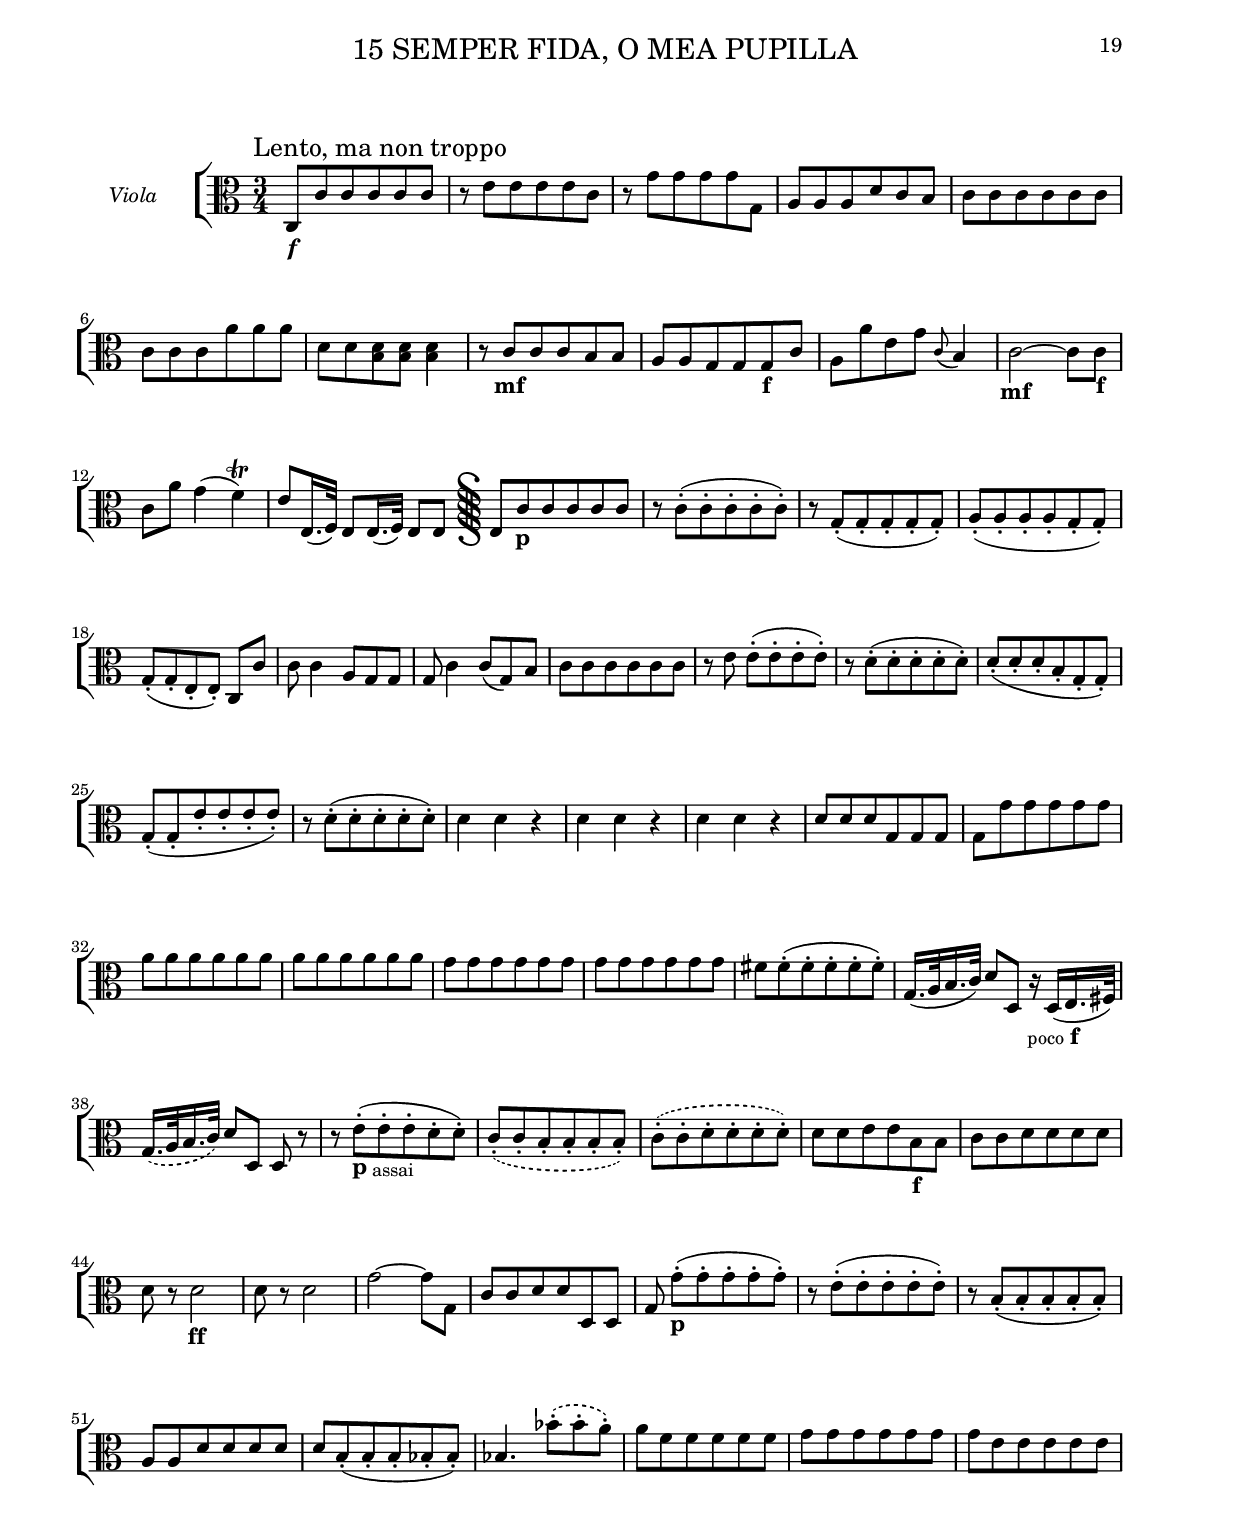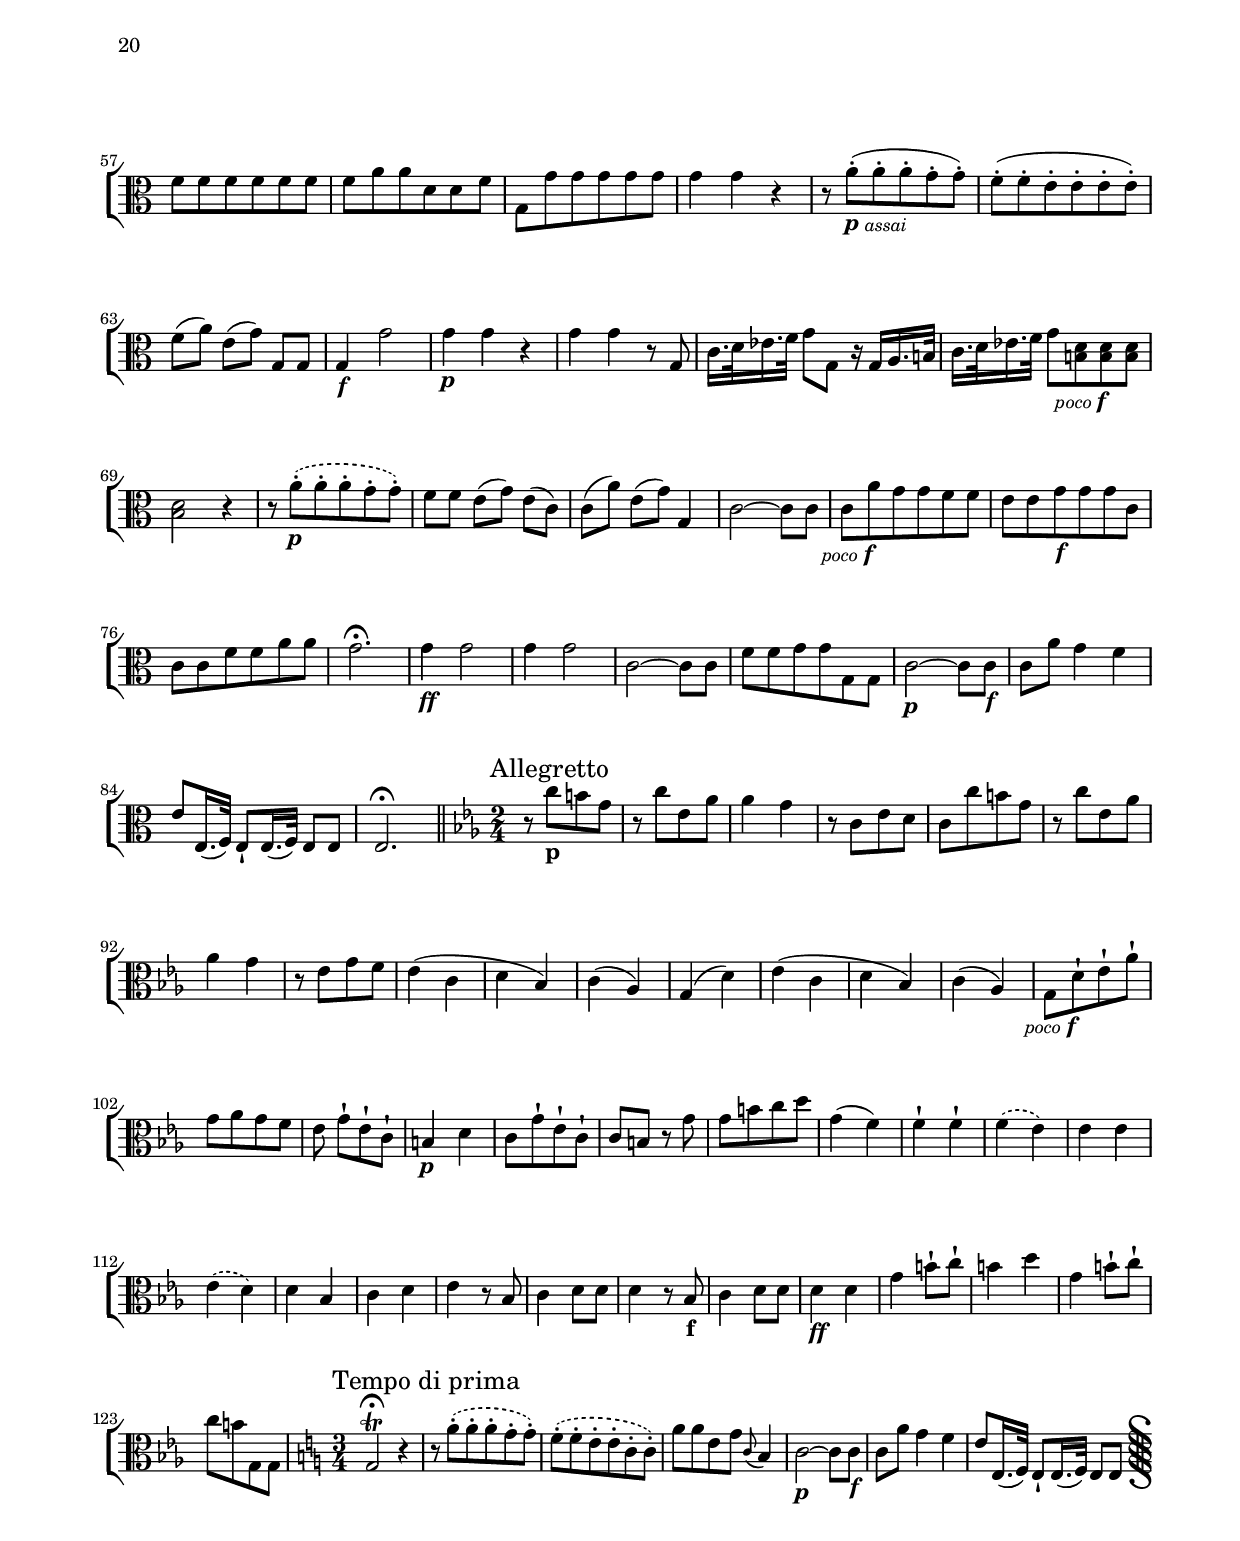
% (c) 2019 by Wolfgang Esser-Skala.
% This file is licensed under the Creative Commons Attribution-NonCommercial-ShareAlike 4.0 International License.
% To view a copy of this license, visit http://creativecommons.org/licenses/by-nc-sa/4.0/.

\version "2.18.0"

\include "../definitions.ly"

\paper {
	#(set-paper-size "a4" 'portrait)
	indent = 2\cm
	top-margin = 1.5\cm
	system-separator-markup = ##f
	system-system-spacing =
    #'((basic-distance . 17)
       (minimum-distance . 17)
       (padding . -100)
       (stretchability . 0))
	
	top-system-spacing =
    #'((basic-distance . 17)
       (minimum-distance . 17)
       (padding . -100)
       (stretchability . 0))
	
	top-markup-spacing =
    #'((basic-distance . 0)
       (minimum-distance . 0)
       (padding . -100)
       (stretchability . 0))
		
	markup-system-spacing =
    #'((basic-distance . 17)
       (minimum-distance . 17)
       (padding . -100)
       (stretchability . 0))
	
	last-bottom-spacing =
    #'((basic-distance . 0)
       (minimum-distance . 0)
       (padding . 0)
       (stretchability . 1.0e7))
	
	systems-per-page = #9
}

#(set-global-staff-size 17.82)

\layout {
	\context {
		\Staff
		instrumentName = "Viola"
	}
}

\book {
	\bookpart {
		\header {
			movement = "1 INTRODUZIONE"
		}
		\score {
			<<
				\new StaffGroup <<
					\new Staff { \IntroduzioneViola }
				>>
			>>
		}
	}
	\bookpart {
		\header {
			movement = "2 PLANGE, O MISERUM COR"
		}
		\score {
			<<
				\new StaffGroup <<
					\new Staff { \PlangeViola }
				>>
			>>
		}
	}
	\bookpart {
		\header {
			movement = "3 CRUCIFIXUM SI VIDERES"
		}
		\score {
			<<
				\new StaffGroup <<
					\new Staff { \CrucifixumViola }
				>>
			>>
		}
	}
	\bookpart {
		\header {
			movement = "5 MEA TORMENTA, PROPERATE!"
		}
		\score {
			<<
				\new StaffGroup <<
					\new Staff { \MeaTormentaViola }
				>>
			>>
		}
	}
	\bookpart {
		\header {
			movement = "7 AMOR MEUS IN CRUCE LANGUET"
		}
		\score {
			<<
				\new StaffGroup <<
					\new Staff { \AmorMeusViola }
				>>
			>>
		}
	}
	\bookpart {
		\header {
			movement = "9 SI DEO DILECTAE"
		}
		\score {
			<<
				\new StaffGroup <<
					\new Staff { \SiDeoDilectaeViola }
				>>
			>>
		}
	}
	\bookpart {
		\header {
			movement = "11 JESU, MEA PAX, MEA VITA"
		}
		\score {
			<<
				\new StaffGroup <<
					\new Staff { \JesuMeaPaxViola }
				>>
			>>
		}
	}
	\bookpart {
		\header {
			movement = "13 O PORTENTA AETERNA AMORIS"
		}
		\score {
			<<
				\new StaffGroup <<
					\new Staff { \OPortentaViola }
				>>
			>>
		}
	}
	\bookpart {
		\header {
			movement = "15 SEMPER FIDA, O MEA PUPILLA"
		}
		\score {
			<<
				\new StaffGroup <<
					\new Staff { \SemperFidaViola }
				>>
			>>
		}
	}
}